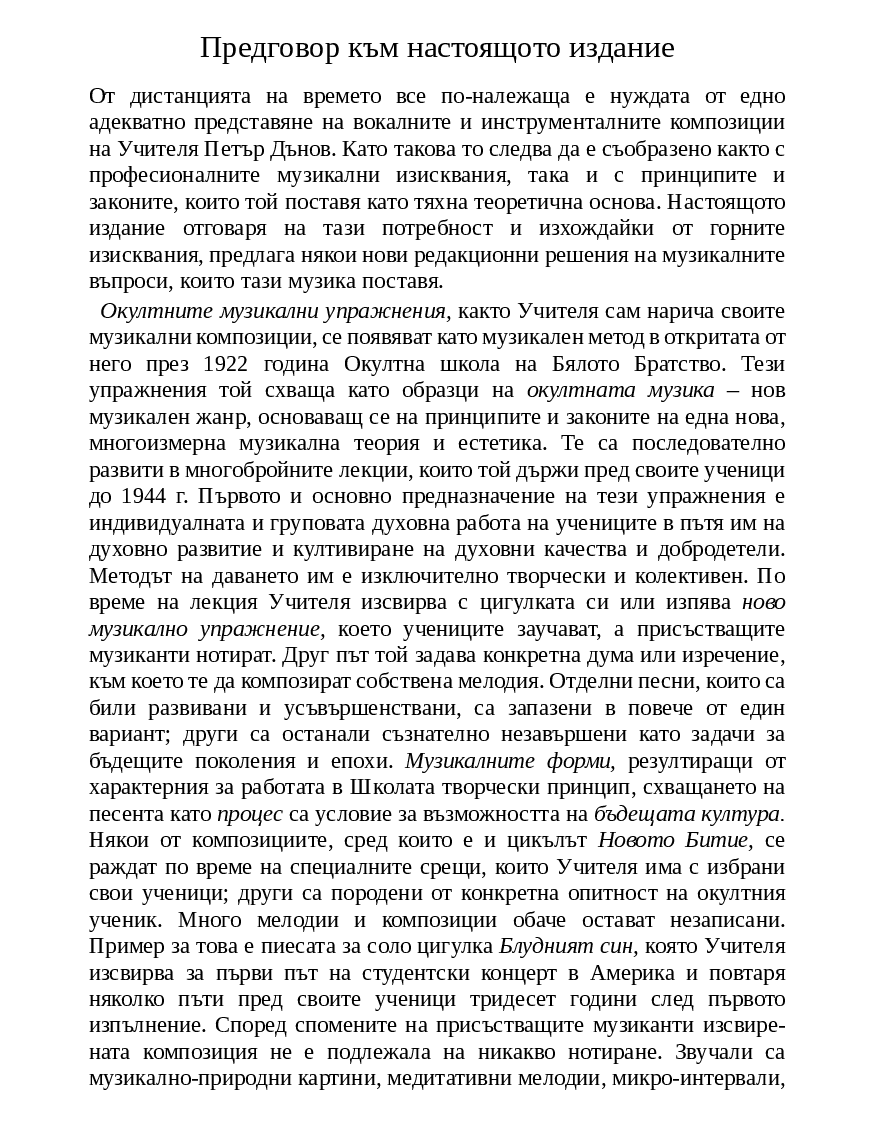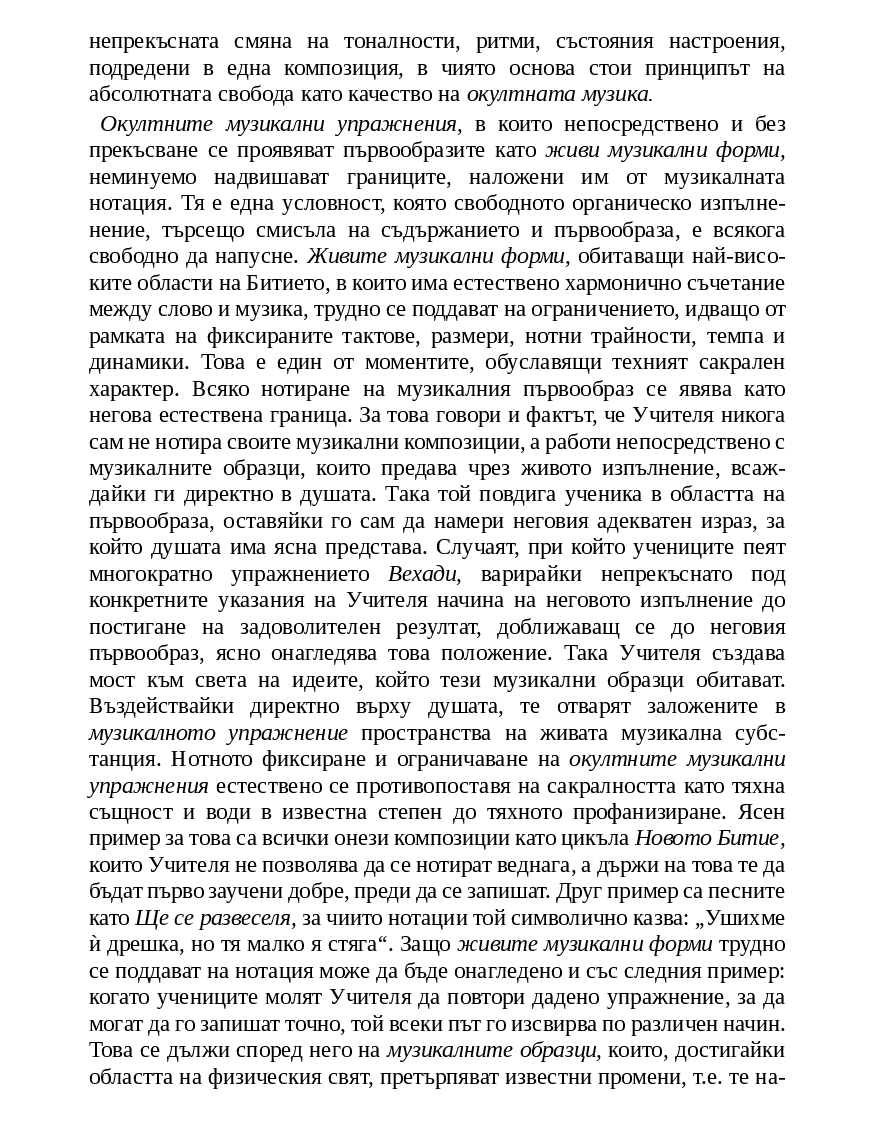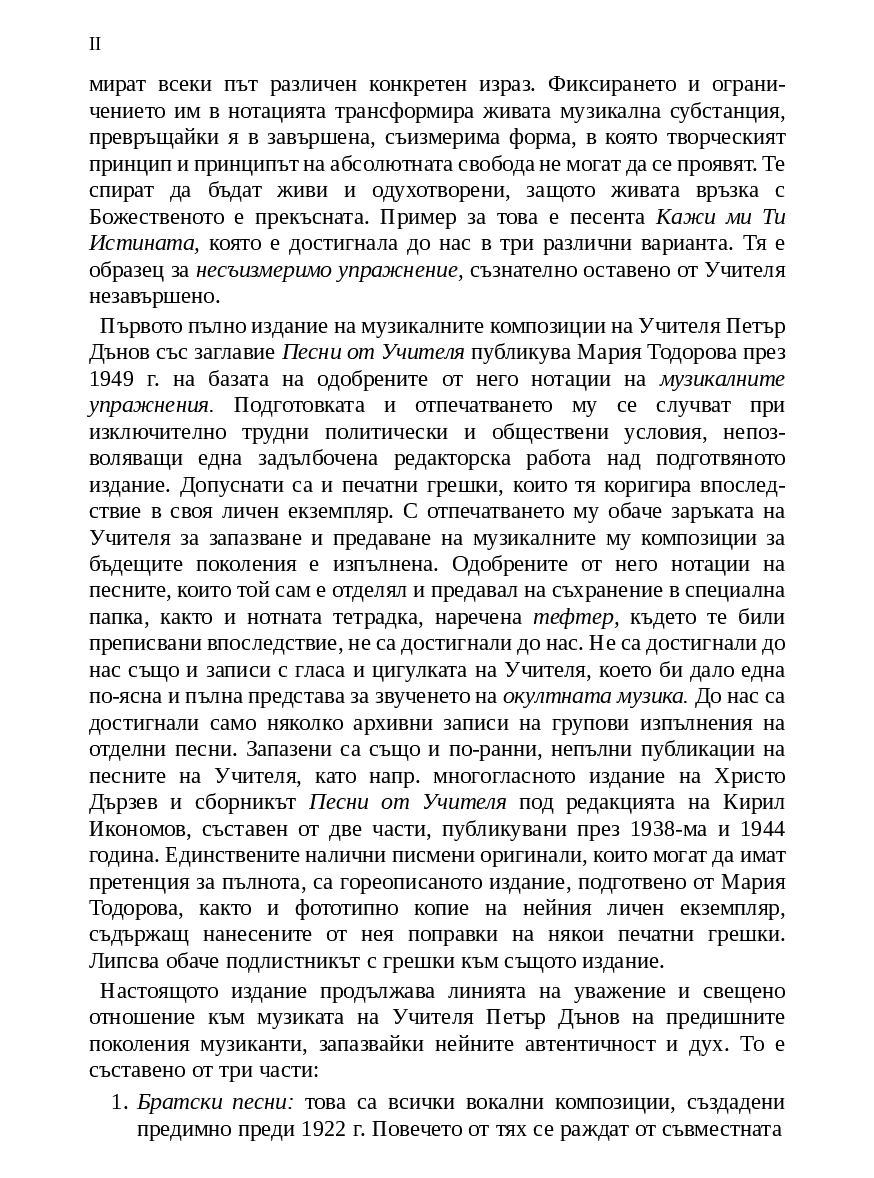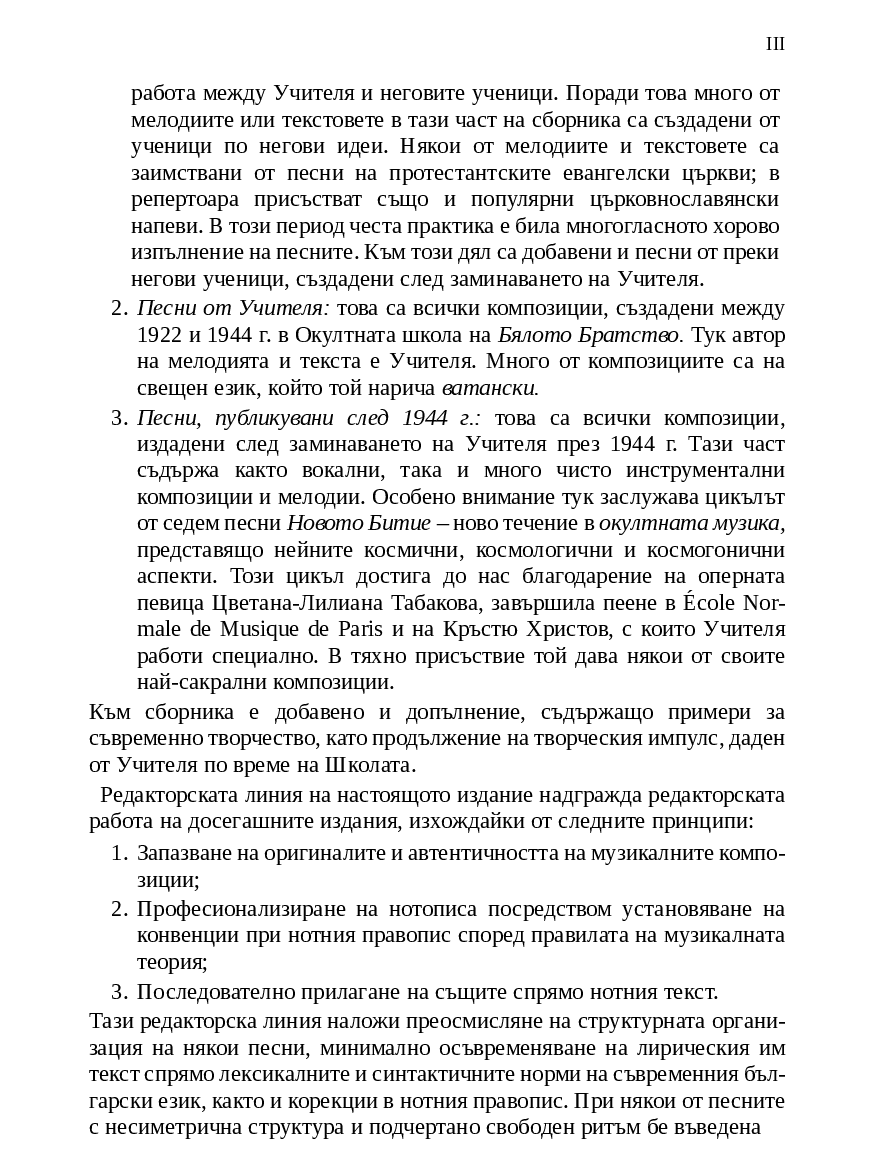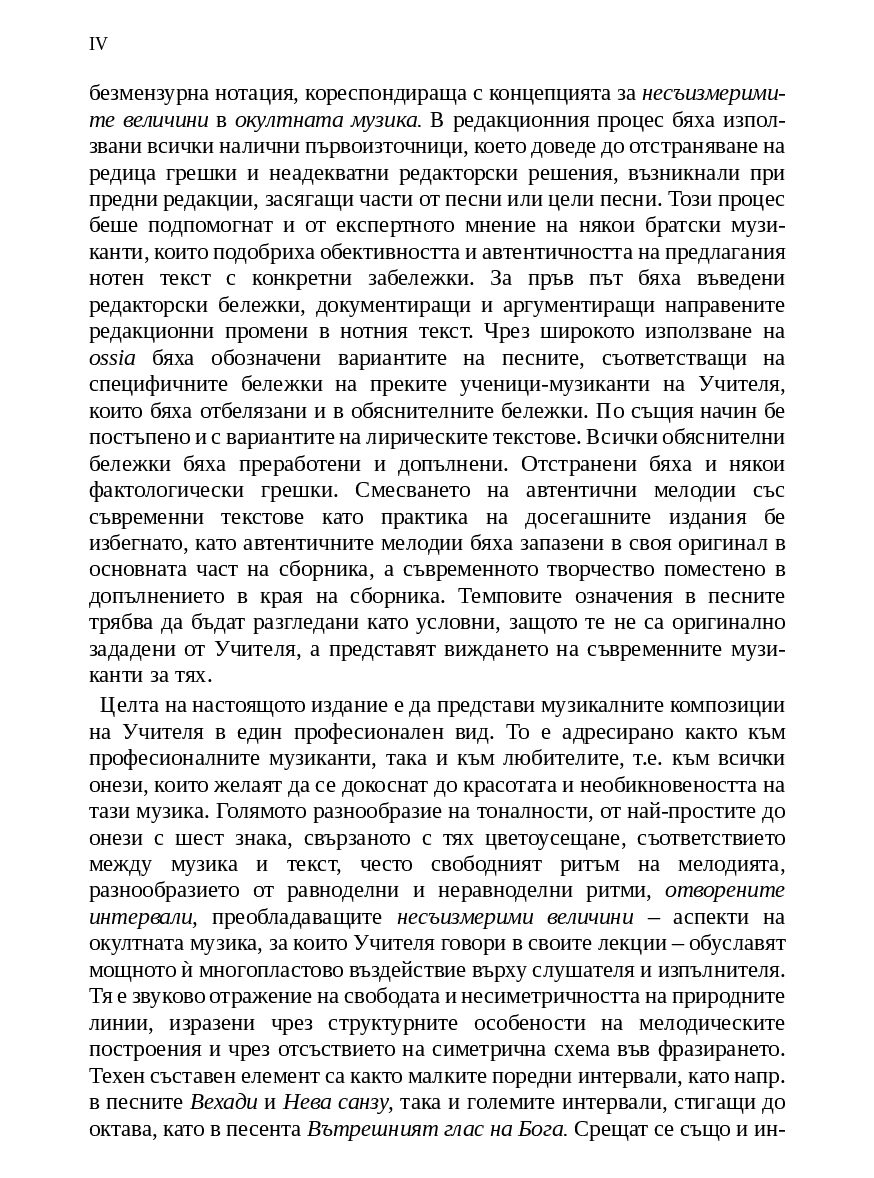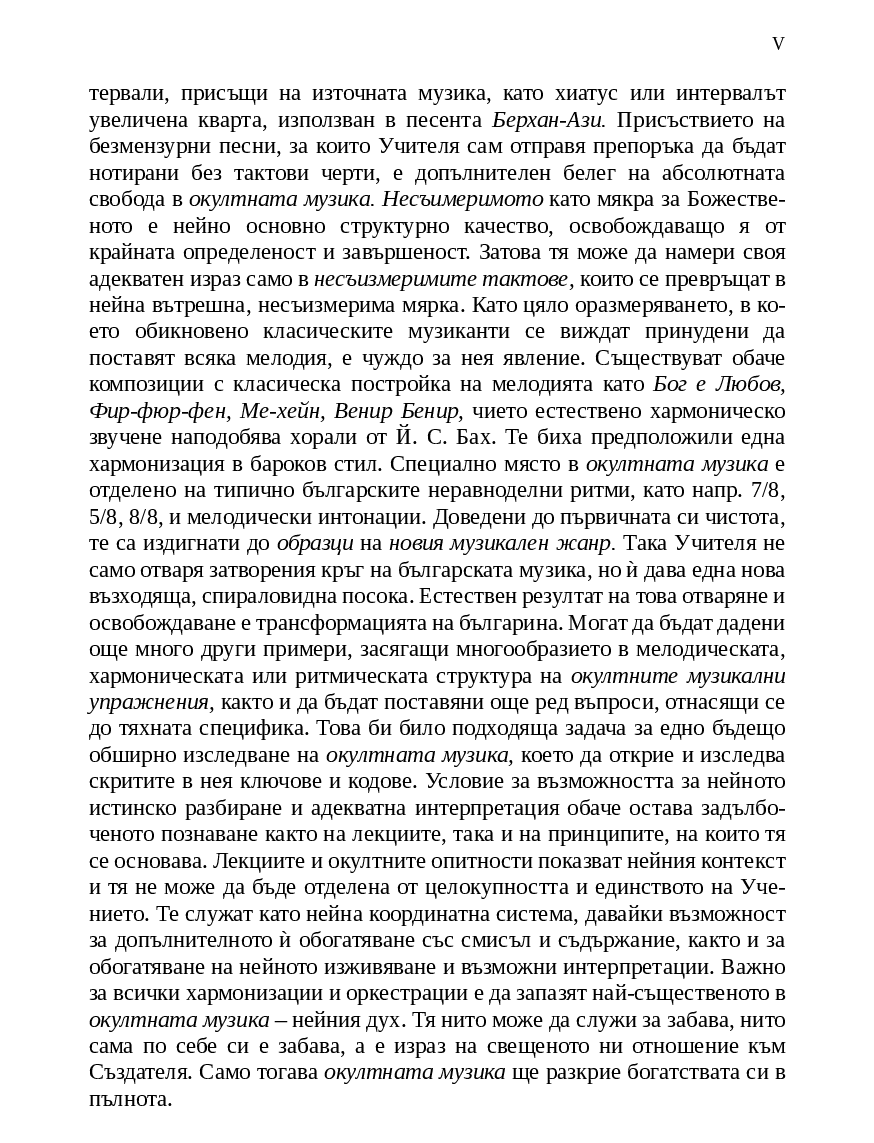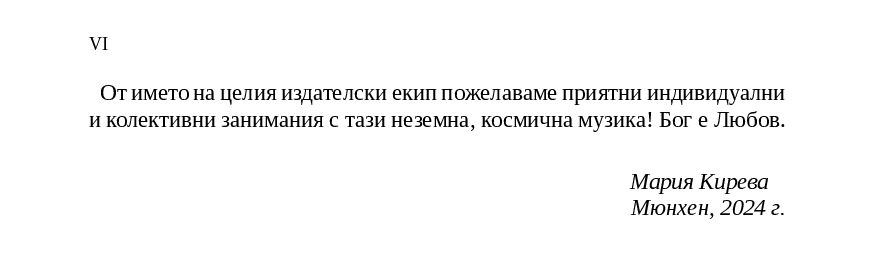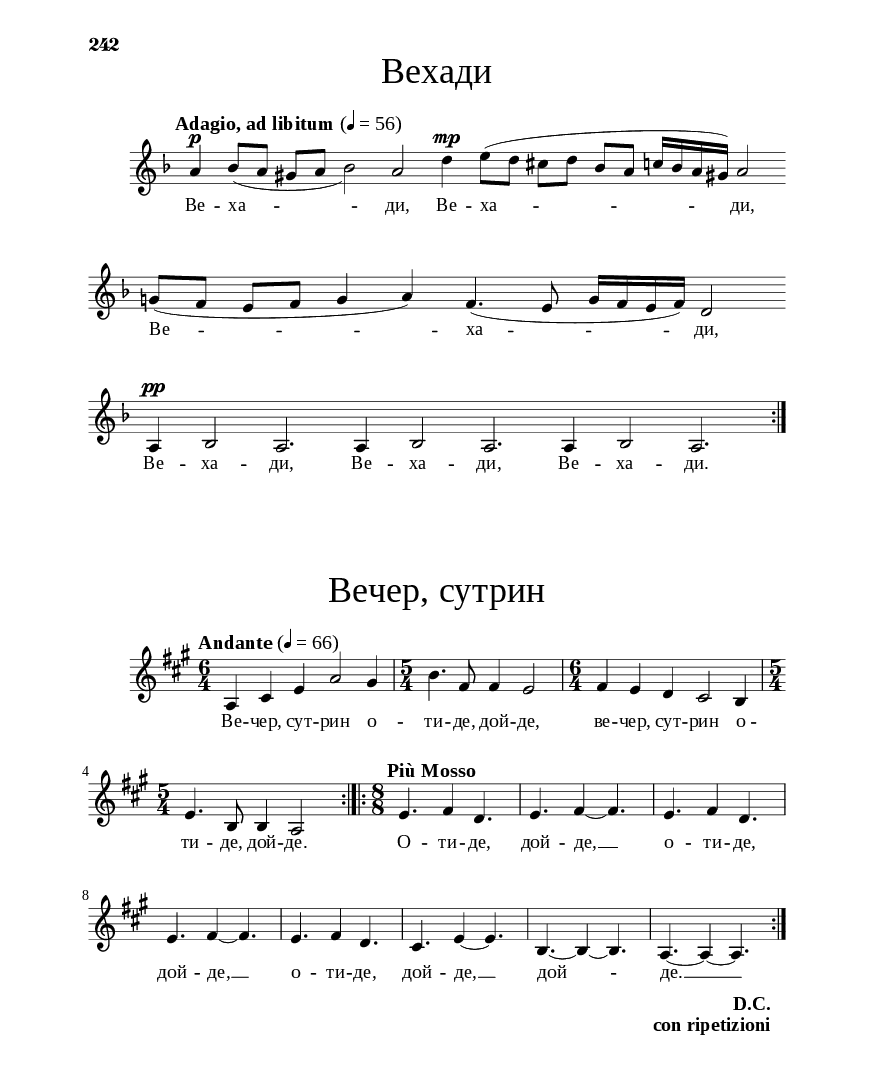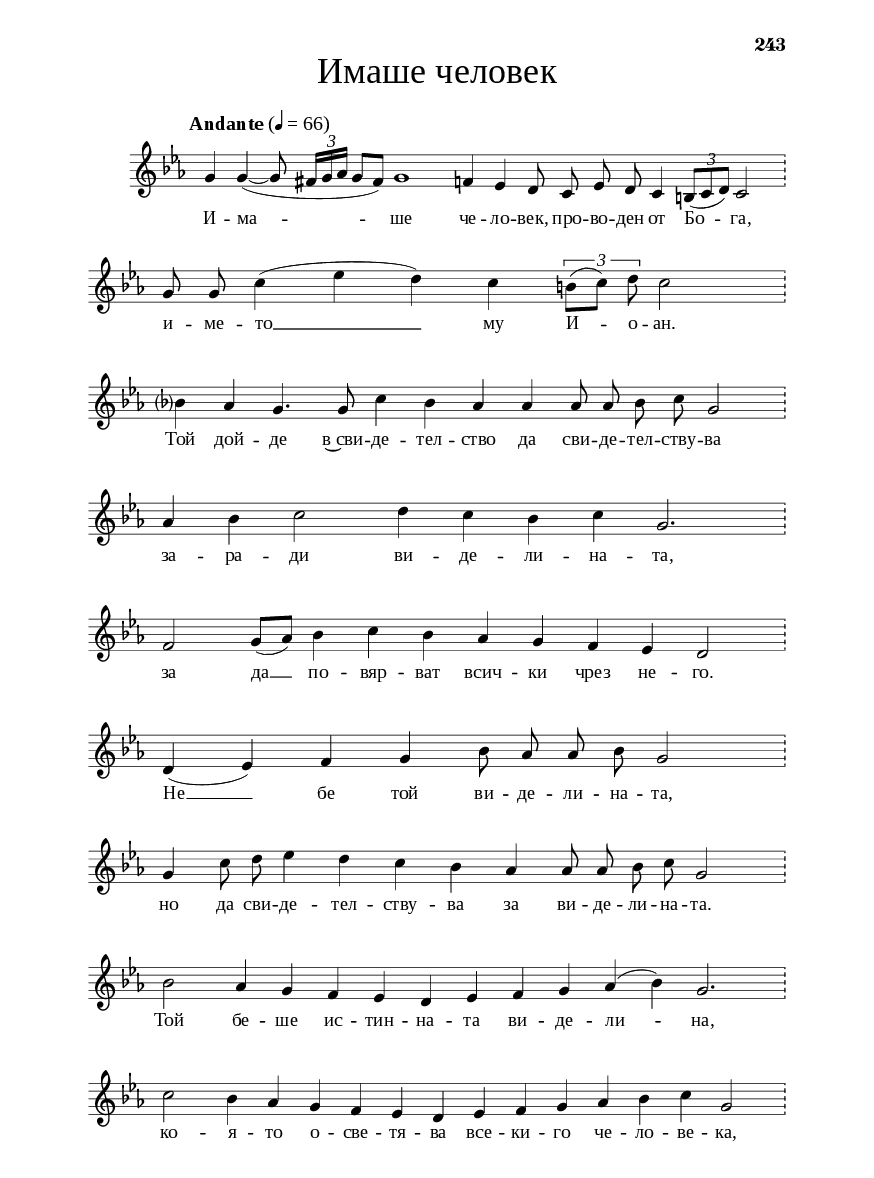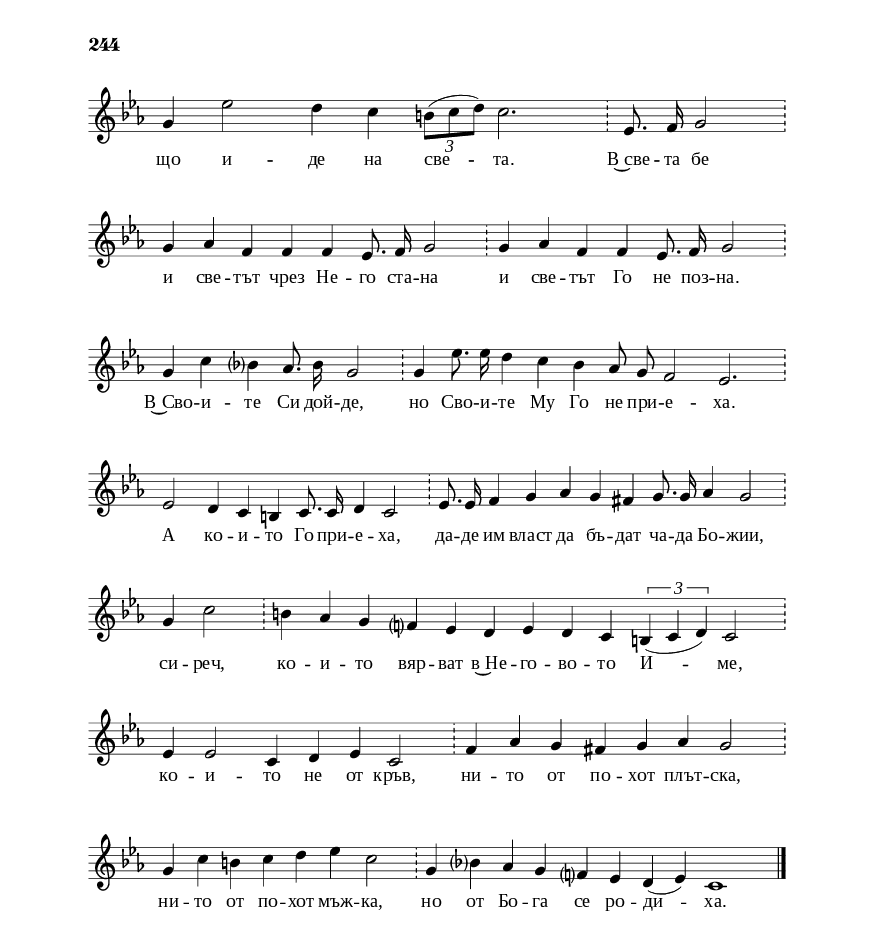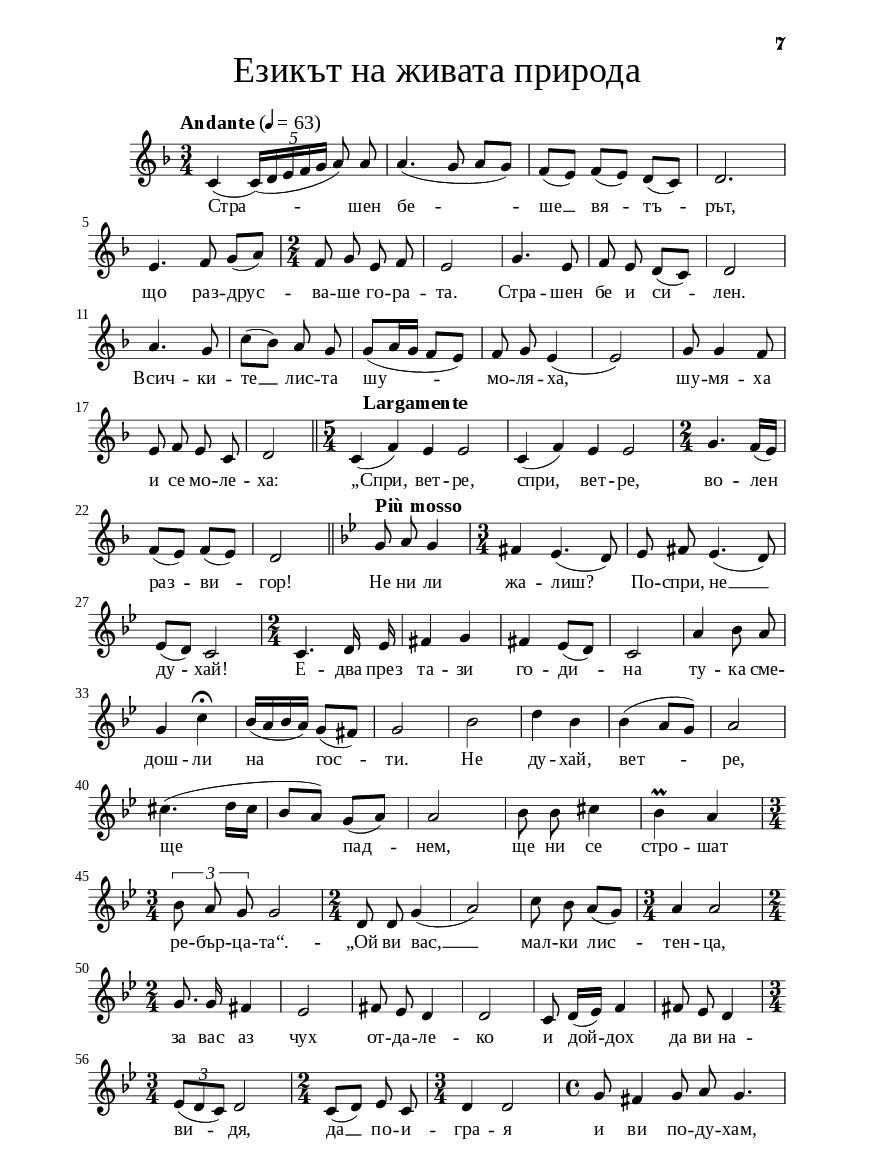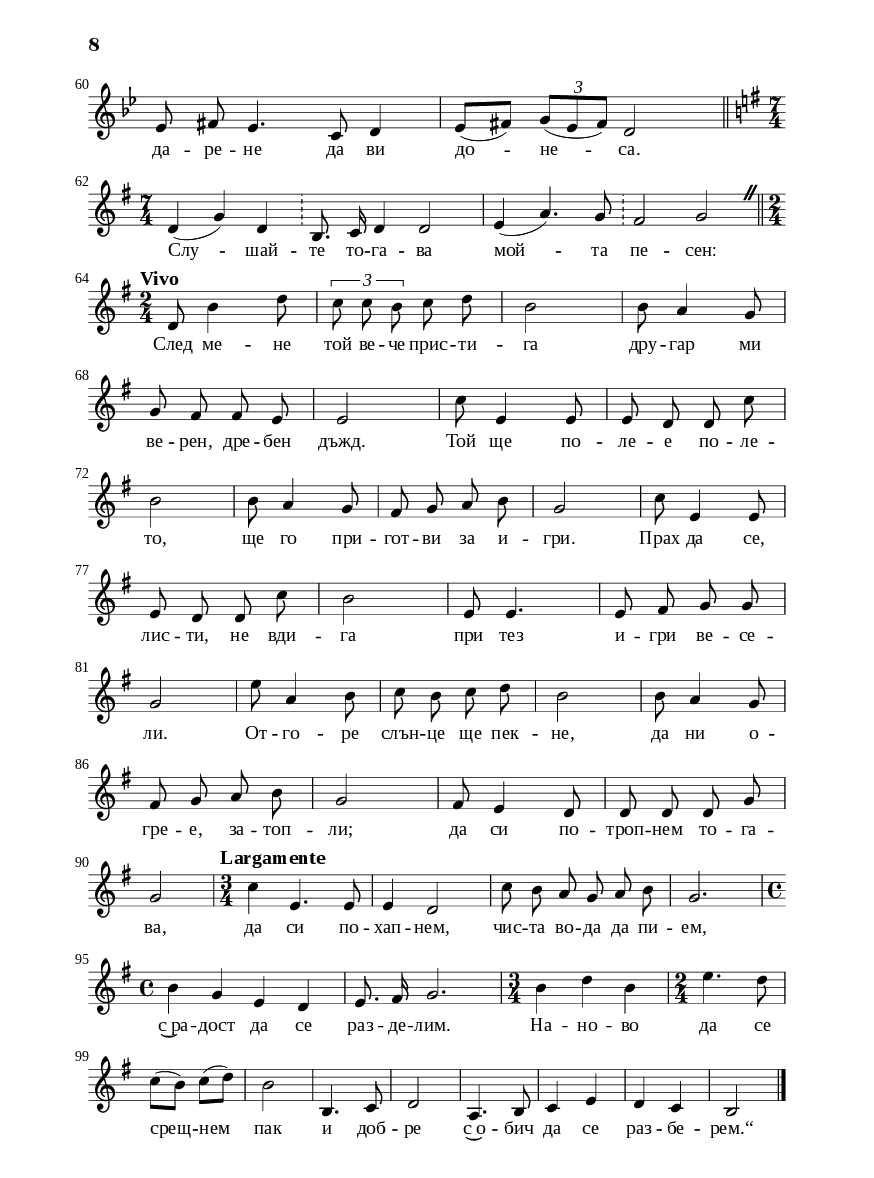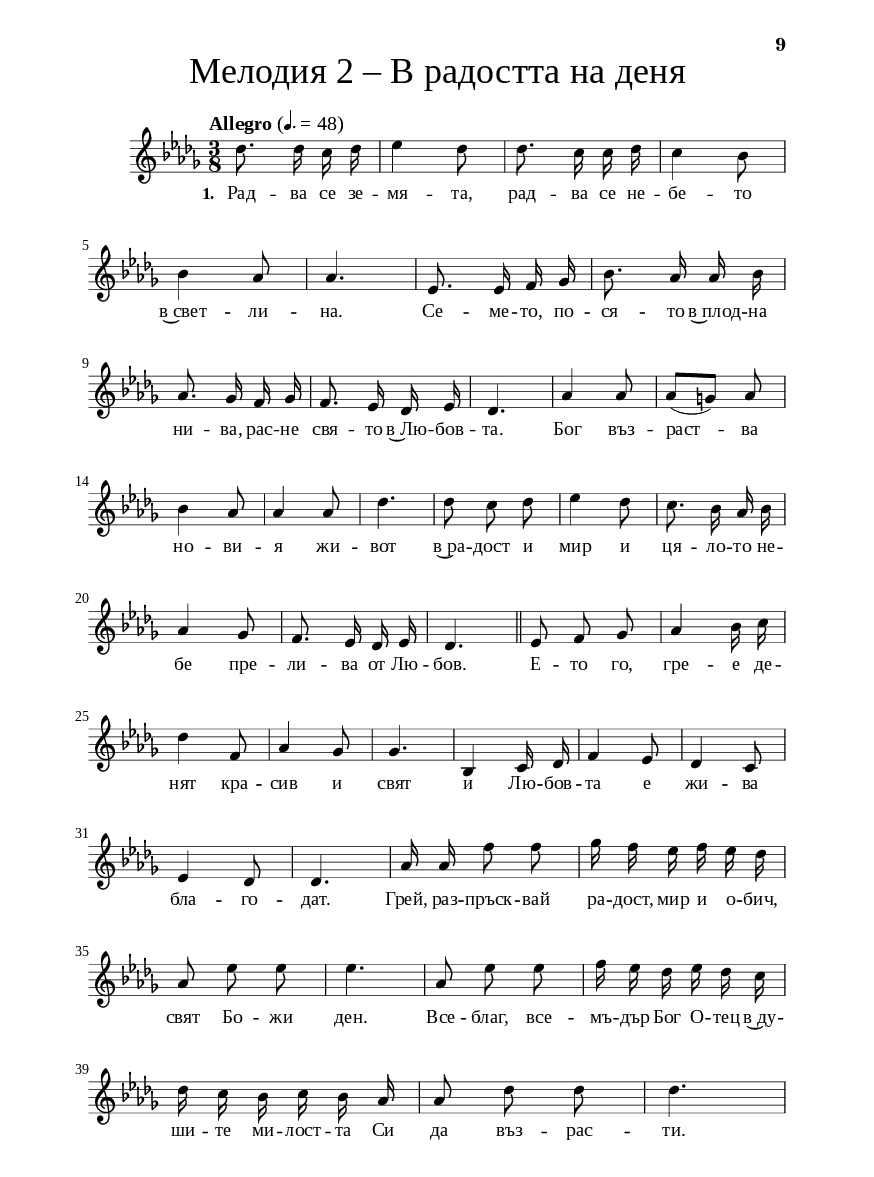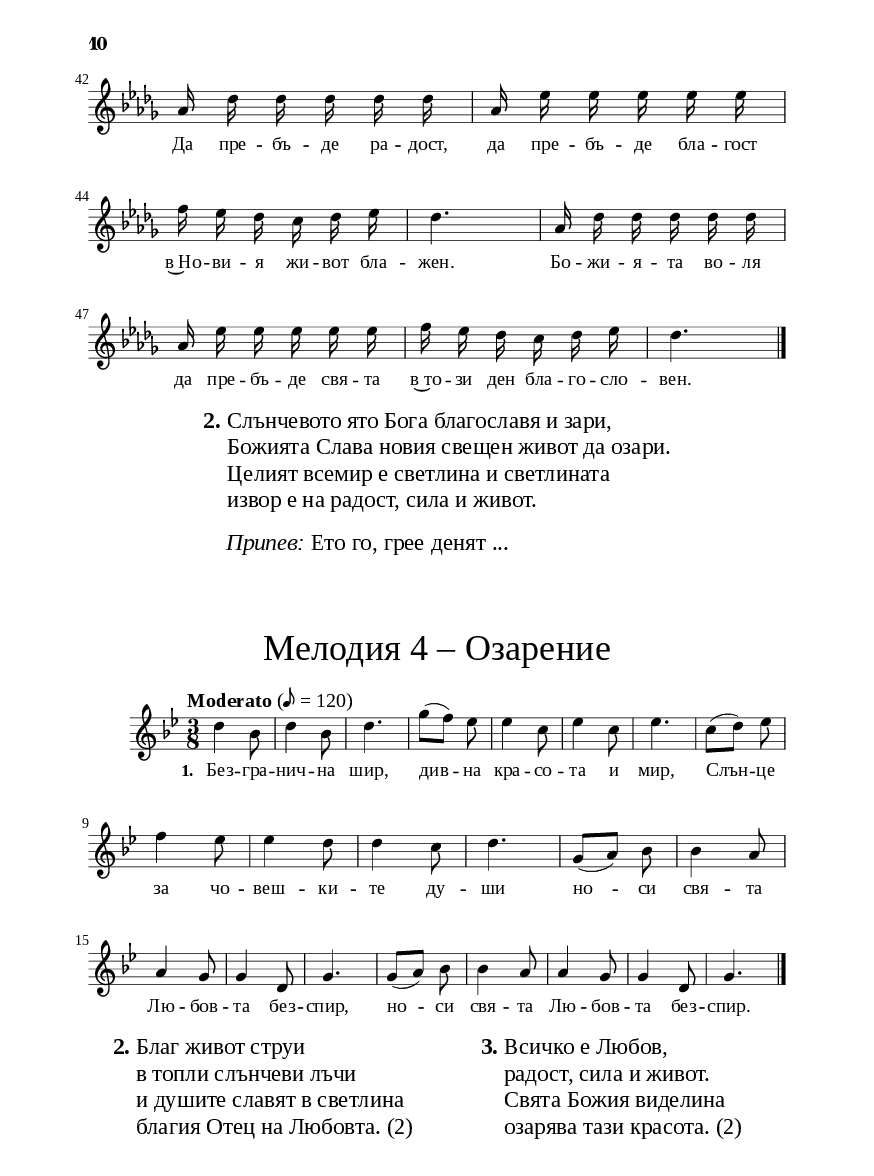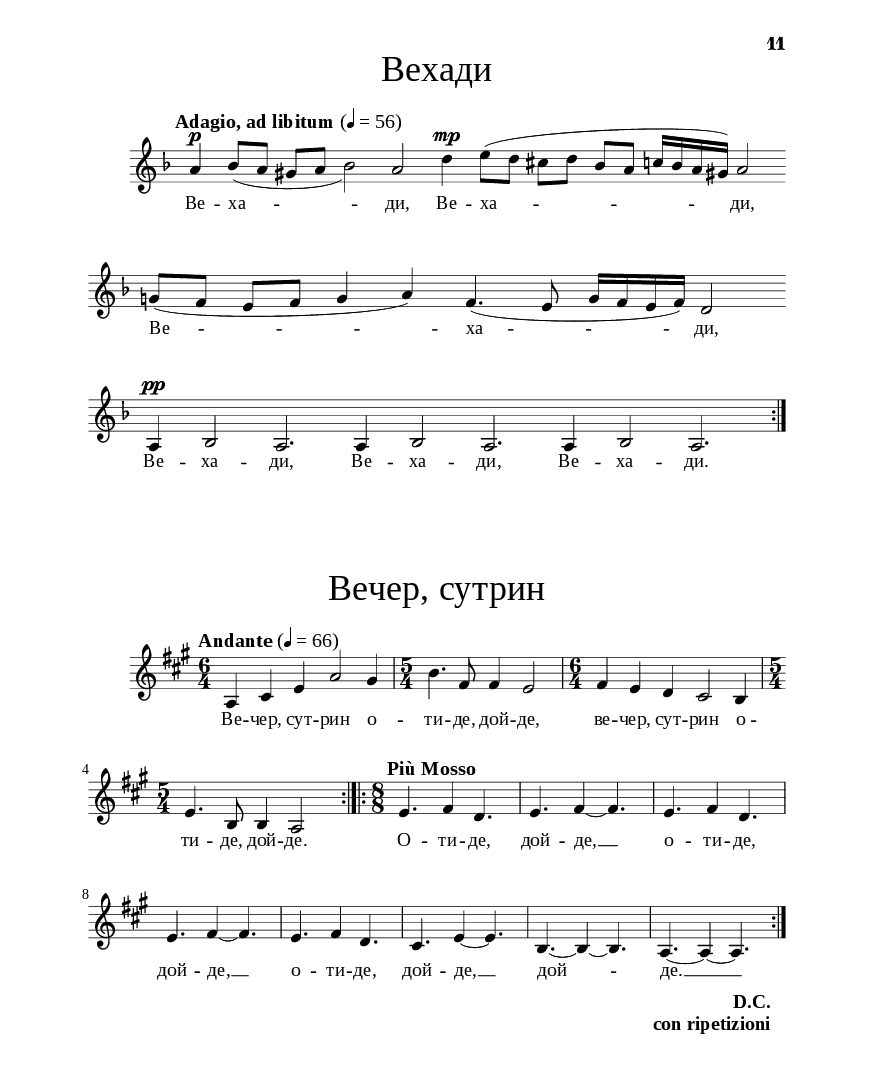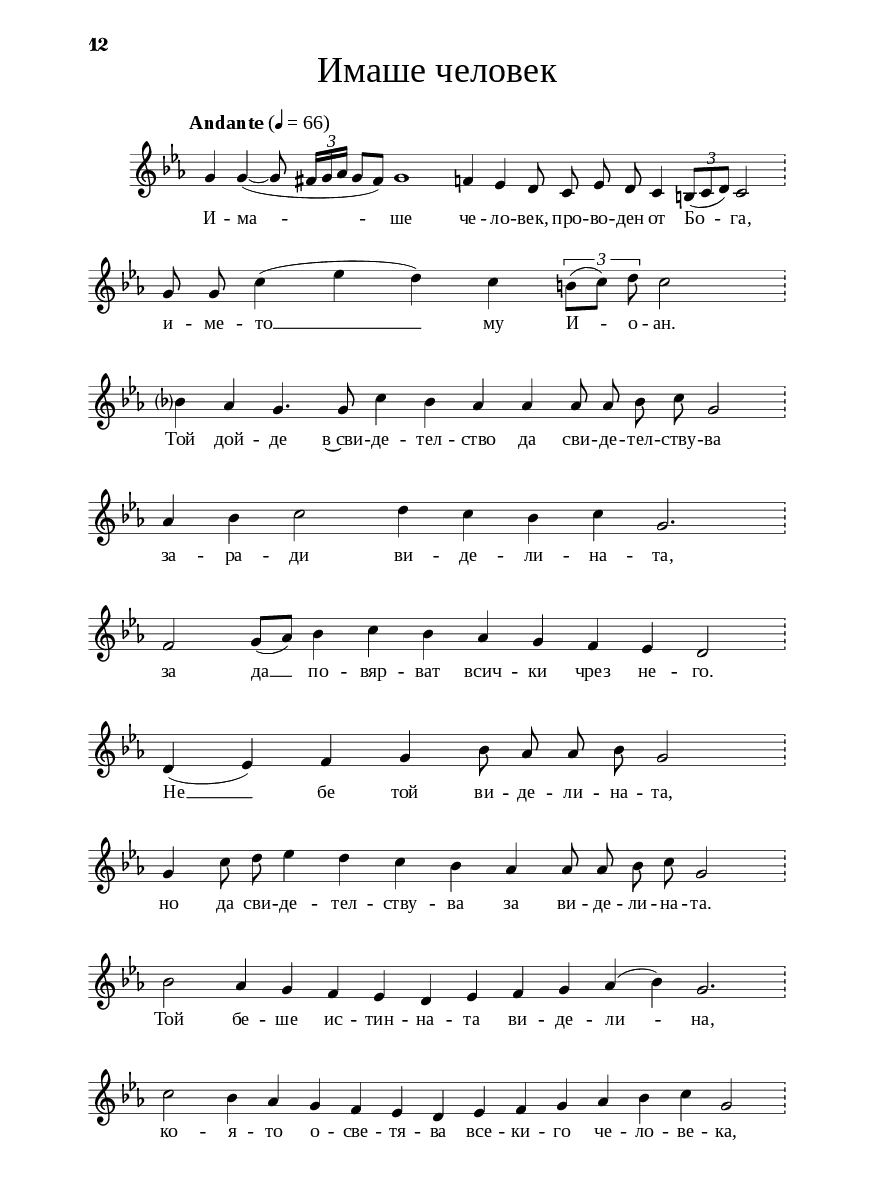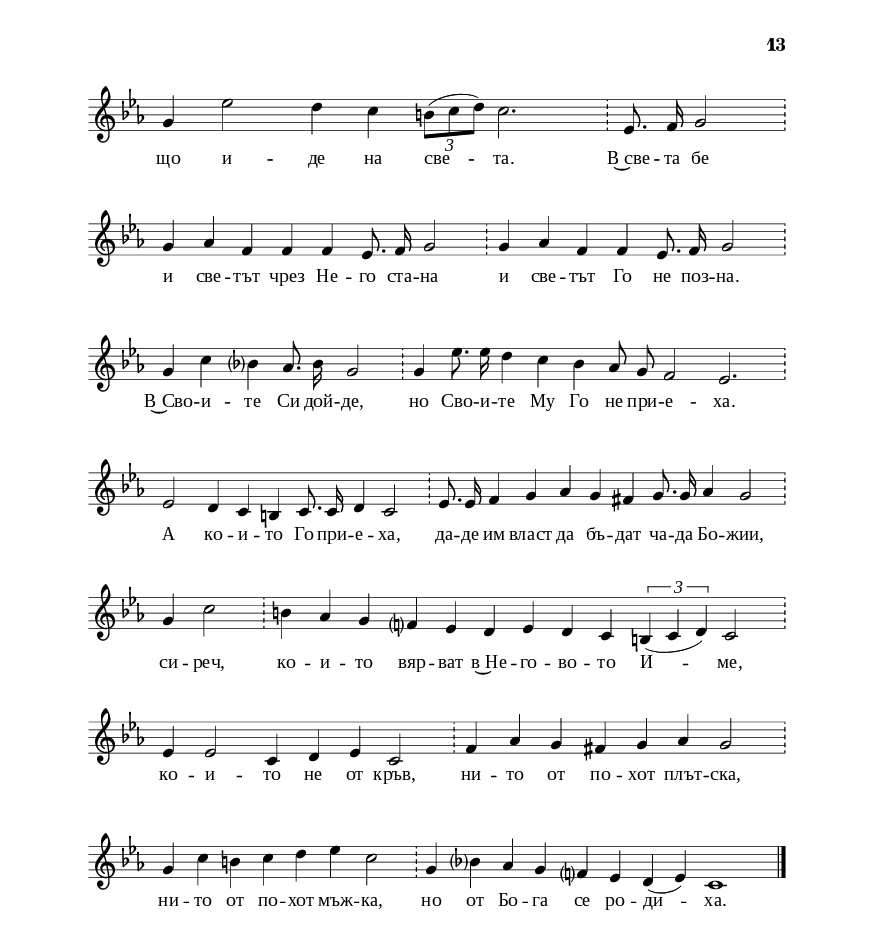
\version "2.24.4"

% include paper part and global functions
\include "include/globals.ily"
\bookpart {
  \paper {
      print-first-page-number = ##t
      bookpart-level-page-numbering = ##t
    print-all-headers = ##t
    print-page-number = ##f
      first-page-number = #242
    page-number-type = #'roman-upper


    % put page numbers on the bottom
    oddHeaderMarkup = \markup {

      \fill-line {
        """"
        \if \should-print-page-number  \abs-fontsize #9 {
          \fromproperty #'page:page-number-string

        }
      }
    }
    evenHeaderMarkup = \markup {

      \fill-line {
        \if \should-print-page-number \abs-fontsize #9 {
          \fromproperty #'page:page-number-string
          ""
        }
      }
    }

    oddFooterMarkup = \markup ""

    evenFooterMarkup = ""
    left-margin = 1.5\cm
    right-margin = 1.5\cm
    top-margin = 1\cm
    bottom-margin = 1.2\cm
    ragged-bottom = ##t % do not spread the staves to fill the whole vertical space
    top-markup-spacing.basic-distance = 8\mm
    top-system-spacing.basic-distance = 10\mm

    % change distance between staves
    system-system-spacing =
    #'((basic-distance . 16)
       (minimum-distance . 6)
       (padding . 1)
       (stretchability . 12))
  }

  \tocItem \markup "Предговор към настоящото издание"
  \markup \abs-fontsize #15  { \fill-line {"Предговор към настоящото издание"} }

  \markup \abs-fontsize #11 {
    \vspace #1.5 \override #'(baseline-skip . 3.4)
    \justify {


      От дистанцията на времето все по-належаща е нуждата от едно адекватно представяне на вокалните и инструменталните композиции на Учителя Петър Дънов. Като такова то следва да е съобразено както с професионалните музикални изисквания, така и с принципите и законите, които той поставя като тяхна теоретична основа. Настоящото издание отговаря на тази потребност и изхождайки от горните изисквания, предлага някои нови редакционни решения на музикалните въпроси, които тази музика поставя.



    }
  }

  \markup \abs-fontsize #11 {
    \vspace #0.9  \override #'(baseline-skip . 3.4)
    \justify {
      \hspace #1.5
      \italic {Окултните} \italic {музикални} \italic {упражнения,} както Учителя сам нарича своите музикални композиции, се появяват като музикален метод в откритата от него през 1922 година Окултна школа на Бялото Братство. Тези упражнения той схваща като образци на \italic {окултната} \italic {музика} – нов музикален жанр, основаващ се на принципите и законите на една нова, многоизмерна музикална теория и естетика. Те са последователно развити в многобройните лекции, които той държи пред своите ученици до 1944 г. Първото и основно предназначение на тези упражнения е индивидуалната и груповата духовна работа на учениците в пътя им на духовно развитие и култивиране на духовни качества и добродетели. Методът на даването им е изключително творчески и колективен. По време на лекция Учителя изсвирва с цигулката си или изпява \italic {ново} \italic {музикално} \italic {упражнение,} което учениците заучават, а присъстващите музиканти нотират. Друг път той задава конкретна дума или  изречение, към което те да композират собствена мелодия. Отделни песни, които са били развивани и усъвършенствани, са запазени в повече от един вариант; други са останали съзнателно незавършени като задачи за бъдещите поколения и епохи.  \italic {Музикалните} \italic {форми,} резултиращи от характерния за работата в Школата творчески принцип, схващането на песента като \italic {процес} са условие за възможността на \italic {бъдещата} \italic {култура.} Някои от композициите, сред които е и цикълът \italic {Новото} \italic {Битие,} се раждат по време на специалните срещи, които Учителя има с избрани свои ученици; други са породени от конкретна опитност на окултния ученик. Много мелодии и композиции обаче остават незаписани. Пример за това е пиесата за соло цигулка \italic {Блудният} \italic {син,} която Учителя изсвирва за първи път на студентски концерт в Америка и повтаря няколко пъти пред своите ученици тридесет години след първото изпълнение. Според спомените на присъстващите музиканти изсвире- ната композиция не е подлежала на никакво нотиране. Звучали са музикално-природни картини, медитативни мелодии, микро-интервали,


    }
  }



} % bookpart

\version "2.24.4"

% include paper part and global functions
\include "include/globals.ily"

\bookpart {
  \paper {
    print-all-headers = ##t
    print-page-number = ##t
    print-first-page-number = ##f
    page-number-type = #'roman-upper


    % put page numbers on the bottom
    oddHeaderMarkup = \markup {

      \fill-line {
        """"
        \if \should-print-page-number  \abs-fontsize #9 {
          \fromproperty #'page:page-number-string

        }
      }
    }
    evenHeaderMarkup = \markup {

      \fill-line {
        \if \should-print-page-number \abs-fontsize #9 {
          \fromproperty #'page:page-number-string
          ""
        }
      }
    }

    oddFooterMarkup = \markup ""

    evenFooterMarkup = ""
    left-margin = 1.5\cm
    right-margin = 1.5\cm
    top-margin = 1\cm
    bottom-margin = 1.2\cm
    ragged-bottom = ##t % do not spread the staves to fill the whole vertical space
    top-markup-spacing.basic-distance = 8\mm
    top-system-spacing.basic-distance = 10\mm

    % change distance between staves
    system-system-spacing =
    #'((basic-distance . 16)
       (minimum-distance . 6)
       (padding . 1)
       (stretchability . 12))
  }




  \markup \abs-fontsize #11 {
    \override #'(baseline-skip . 3.4)
    \justify {

      непрекъсната смяна на тоналности, ритми, състояния настроения, подредени в една композиция, в чиято основа стои принципът на абсолютната свобода като качество на \italic{окултната} \italic {музика.}

    }
  }

  \markup \abs-fontsize #11 {
    \vspace #0.9  \override #'(baseline-skip . 3.4)
    \justify {
      \hspace #1.5

      \italic{Окултните} \italic{музикални} \italic{упражнения,} в които непосредствено и без прекъсване се проявяват първообразите като \italic{живи} \italic{музикални} \italic{форми,} неминуемо надвишават границите, наложени им от музикалната нотация. Тя е една условност, която свободното органическо изпълне- нение, търсещо смисъла на съдържанието и първообраза, е всякога свободно да напусне.  \italic{Живите} \italic{музикални} \italic{форми,} обитаващи най-висо- ките области на Битието, в които има естествено хармонично съчетание между слово и музика, трудно се поддават на ограничението, идващо от рамката на фиксираните тактове, размери, нотни трайности, темпа и динамики. Това е един от моментите, обуславящи техният сакрален характер. Всяко нотиране на музикалния първообраз се явява като негова естествена граница. За това говори и фактът, че Учителя никога сам не нотира своите музикални композиции, а работи непосредствено с  музикалните образци, които предава чрез живото изпълнение, всаж- дайки ги директно в душата. Така той  повдига ученика в областта на първообраза, оставяйки го сам да намери неговия адекватен израз, за който душата има ясна представа. Случаят, при който учениците пеят многократно упражнението \italic{Вехади,} варирайки непрекъснато под конкретните указания на Учителя начина на неговото изпълнение до постигане на задоволителен резултат, доближаващ се до неговия първообраз, ясно онагледява това положение. Така Учителя създава мост към света на идеите, който тези музикални образци обитават. Въздействайки директно върху душата, те отварят заложените в \italic{музикалното} \italic{упражнение} пространства на живата музикална субс- танция. Нотното фиксиране и ограничаване на \italic{окултните} \italic{музикални} \italic{упражнения} естествено се противопоставя на сакралността като тяхна същност и води в известна степен до тяхното профанизиране. Ясен пример за това са всички онези композиции като цикъла \italic{Новото} \italic{Битие,} които Учителя не позволява да се нотират веднага, а държи на това те да бъдат първо заучени добре, преди да се запишат. Друг пример са песните като \italic{Ще} \italic{се }\italic{развеселя,} за чиито нотации той символично казва: „Ушихме ѝ дрешка, но тя малко я стяга“. Защо \italic{живите} \italic{музикални} \italic{форми} трудно се поддават на нотация може да бъде онагледено и със следния пример: когато учениците молят Учителя да повтори дадено упражнение, за да могат да го запишат точно, той всеки път го изсвирвa по различен начин. Това се дължи според него на  \italic{музикалните} \italic{образци,} които, достигайки областта на физическия свят, претърпяват известни промени, т.е. те на-

    }
  }

  \markup \abs-fontsize #11 {
    \override #'(baseline-skip . 3.4)
    \justify {
      мират всеки път различен конкретен израз. Фиксирането и ограни- чението им в нотацията трансформира живата музикална субстанция, превръщайки я в завършена, съизмерима форма, в която творческият принцип и принципът на абсолютната свобода не могат да се проявят. Те спират да бъдат живи и одухотворени, защото живата връзка с Божественото е прекъсната. Пример за това е песента \italic{Кажи} \italic{ми} \italic{Ти} \italic{Истината,} която е достигнала до нас в три различни варианта. Тя е образец за \italic{несъизмеримо упражнение,} съзнателно оставено от Учителя незавършено.
    }
  }

  \markup \abs-fontsize #11 {
    \vspace #0.9  \override #'(baseline-skip . 3.4)
    \justify {
      \hspace #1.5
      Първото пълно издание на музикалните композиции на Учителя Петър Дънов със заглавие \italic {Песни} \italic {от} \italic {Учителя} публикува Мария Тодорова през 1949 г. на базата на одобрените от него нотации на \italic {музикалните} \italic {упражнения.} Подготовката и отпечатването му се случват при изключително трудни политически и обществени условия, непоз- воляващи една задълбочена редакторска работа над подготвяното издание. Допуснати са и печатни грешки, които тя коригира впослед- ствие в своя личен екземпляр. С отпечатването му обаче заръката на Учителя за запазване и предаване на музикалните му композиции за бъдещите поколения е изпълнена. Одобрените от него нотации на песните, които той сам е отделял и предавал на съхранение в специална папка, както и нотната тетрадка, наречена \italic {тефтер,} където те били преписвани впоследствие, не са достигнали до нас. Не са достигнали до нас също и записи с гласа и цигулката на Учителя, което би дало една по-ясна и пълна представа за звученето на \italic {окултната} \italic {музика.} До нас са достигнали само няколко архивни записи на групови изпълнения на отделни песни. Запазени са също и по-ранни, непълни публикации на песните на Учителя, като напр. многогласното издание на Христо Дързев и сборникът \italic {Песни} \italic {от} \italic {Учителя} под редакцията на Кирил Икономов, съставен от две части, публикувани през 1938-ма и 1944 година. Единствените налични писмени оригинали, които могат да имат претенция за пълнота, са гореописаното издание, подготвено от Мария Тодорова, както и фототипно копие на нейния личен екземпляр, съдържащ нанесените от нея поправки на някои печатни грешки. Липсва обаче подлистникът с грешки към същото издание.
    }
  }
  \markup \abs-fontsize #11 {
    \vspace #0.9  \override #'(baseline-skip . 3.4)
    \justify {
      \hspace #1.5
      Настоящото издание продължава линията на уважение и свещено отношение към музиката на Учителя Петър Дънов на предишните поколения музиканти, запазвайки нейните автентичност и дух. То е съставено от три части:
    }
  }
  \markup  \override #'(line-width . 83.3) \abs-fontsize #11  {
    \override #'(baseline-skip . 3.4)  \vspace #1 \column {
      "    1."
    }
    \hspace #0.5
    \override #'(baseline-skip . 3.4) \column {
      \justify {
        \italic {Братски песни: } това са всички вокални композиции, създадени предимно преди 1922 г. Повечето от тях се раждат от съвместната
      }
    }
  }

  \markup  \override #'(line-width . 83.3) \abs-fontsize #11  {
    \override #'(baseline-skip . 3.4) \column {
      "      "
    }
    \hspace #0.5
    \override #'(baseline-skip . 3.4) \column {
      \justify {
        работа между Учителя и неговите ученици. Поради това много от мелодиите или текстовете в тази част на сборника са създадени от ученици по негови идеи. Някои от мелодиите  и текстовете са заимствани от песни на протестантските евангелски църкви; в репертоара присъстват също и популярни църковнославянски напеви. В този период честа практика е била многогласното хорово изпълнение на песните. Към този дял са добавени и песни от преки негови ученици, създадени след заминаването на Учителя.
      }
    }
  }

  \markup \override #'(line-width . 83.3) \abs-fontsize #11 {
    \vspace #0.9  \override #'(baseline-skip . 3.4) \column {
      "    2."
    }
    \hspace #0.5
    \override #'(baseline-skip . 3.4) \column {
      \justify {
        \italic { Песни от Учителя: } това са всички композиции, създадени между 1922 и 1944 г. в Окултната школа на \italic {Бялото}
        \italic {Братство.} Тук автор на мелодията и текста е Учителя. Много от композициите са на свещен език, който той
        нарича \italic {ватански.}
      }
    }
  }

  \markup \override #'(line-width . 83.3) \abs-fontsize #11 {
    \vspace #0.9  \override #'(baseline-skip . 3.4) \column {
      "    3."
    }
    \hspace #0.5
    \override #'(baseline-skip . 3.4) \column {
      \justify {
        \italic {Песни, публикувани след 1944 г.:  } това са всички композиции, издадени след заминаването на Учителя през 1944 г.
        Тази част съдържа както вокални, така и много чисто инструментални композиции и мелодии. Особено внимание тук заслужава цикълът от седем песни \italic {Новото} \italic{Битие} – ново течение в \italic {окултната} \italic {музика,} представящо нейните космични, космологични и космогонични аспекти. Този цикъл достига до нас благодарение на оперната певица Цветана-Лилиана Табакова, завършила пеене в École Nor- male de Musique de Paris и на Кръстю Христов, с които Учителя работи специално. В тяхно присъствие той дава някои от своите най-сакрални композиции.
      }
    }
  }
  \markup \abs-fontsize #11 {
    \vspace #0.9 \override #'(baseline-skip . 3.4)
    \justify {
      Към сборника е добавено и допълнение, съдържащо примери за съвременно творчество, като продължение на творческия импулс, даден от Учителя по време на Школата.
    }
  }

  \markup \abs-fontsize #11 {
    \vspace #0.9  \override #'(baseline-skip . 3.4)
    \justify {
      \hspace #1.5
      Редакторската линия на настоящото издание надгражда редакторската работа на досегашните издания, изхождайки от следните принципи:
    }
  }


  \markup \override #'(line-width . 83.3) \abs-fontsize #11 {
    \override #'(baseline-skip . 3.4) \vspace #1 \column {
      "    1."
    }
    \hspace #0.5
    \override #'(baseline-skip . 3.4) \column {
      \justify {
        Запазване на оригиналите и автентичността на музикалните компо- зиции;
      }
    }
  }
  \markup \override #'(line-width . 83.3) \abs-fontsize #11 {
    \vspace #0.9  \override #'(baseline-skip . 3.4) \column {
      "    2."
    }
    \hspace #0.5
    \override #'(baseline-skip . 3.4) \column {
      \justify {
        Професионализиране на нотописа посредством установяване на конвенции при нотния правопис според правилата на музикалната теория;
      }
    }
  }

  \markup \override #'(line-width . 83.3) \abs-fontsize #11 {
    \vspace #0.9 \override #'(baseline-skip . 3.4) \column {
      "    3."
    }
    \hspace #0.5
    \override #'(baseline-skip . 3.4) \column {
      \justify {
        Последователно прилагане на същите спрямо нотния текст.
      }
    }
  }

  \markup \abs-fontsize #11 {
    \vspace #0.9  \override #'(baseline-skip . 3.4)
    \justify {
      Tази редакторска линия наложи преосмисляне на структурната органи- зация на някои песни, минимално осъвременяване на лирическия им текст спрямо лексикалните и синтактичните норми на съвременния бъл- гарски език, както и корекции в нотния правопис. При някои от песните с несиметрична структура и подчертано свободен ритъм бе въведена

    }
  }
  \markup \abs-fontsize #11 {
    \vspace #1  \override #'(baseline-skip . 3.4)
    \justify {
      безмензурна нотация, кореспондираща с концепцията за \italic"несъизмерими-" \italic"те" \italic"величини" в \italic"окултната" \italic"музика." В редакционния процес бяха изпол- звани всички налични първоизточници, което доведе до отстраняване на редица грешки и неадекватни редакторски решения, възникнали при предни редакции, засягащи части от песни или цели песни. Този процес беше подпомогнат и от експертното мнение на някои братски музи- канти, които подобриха обективността и автентичността на предлагания нотен текст с конкретни забележки. За пръв път бяха въведени редакторски бележки, документиращи и аргументиращи направените редакционни промени в нотния текст. Чрез широкото използване на \italic {ossia} бяха обозначени вариантите на песните, съответстващи на специфичните бележки на преките ученици-музиканти на Учителя, които бяха отбелязани и в обяснителните бележки. По същия начин бе постъпено и с вариантите на лирическите текстове. Всички обяснителни бележки бяха преработени и допълнени. Отстранени бяха и някои фактологически грешки. Смесването на автентични мелодии със съвременни текстове като практика на досегашните издания бе избегнато, като автентичните мелодии бяха запазени в своя оригинал в основната част на сборника, а съвременното творчество поместено в допълнението в края на сборника. Темповите означения в песните трябва да бъдат разгледани като условни, защото те не са оригинално зададени от Учителя, а представят виждането на съвременните музи- канти за тях.

    }
  }
  \markup \abs-fontsize #11 {
    \vspace #1.1 \override #'(baseline-skip . 3.4)
    \justify {
      \hspace #1.5

      Целта на настоящото издание е да представи музикалните композиции на Учителя в един професионален вид. То е адресирано както към професионалните музиканти, така и към любителите, т.е. към всички онези, които желаят да се докоснат до красотата и необикновеността на тази музика. Голямото разнообразие на тоналности, от най-простите до онези с шест знака, свързаното с тях цветоусещане, съответствието между музика и текст, често свободният ритъм на мелодията, разнообразието от равноделни и неравноделни ритми, \italic {отворените} \italic {интервали,} преобладаващите \italic {несъизмерими} \italic {величини} – аспекти на окултната музика, за които Учителя говори в своите лекции – обуславят мощното ѝ многопластово въздействие върху слушателя и изпълнителя. Тя е звуково отражение на свободата и несиметричността на природните линии, изразени чрез структурните особености на мелодическите построения и чрез отсъствието на симетрична схема във фразирането. Техен съставен елемент са както малките поредни интервали, като напр. в песните \italic {Вехади} и \italic {Нева санзу,} така и големите интервали, стигащи до октава, като в песента  \italic {Вътрешният } \italic {глас на Бога.} Срещат се също  и ин-
    }
  }


  \markup \abs-fontsize #11 {
    \override #'(baseline-skip . 3.4)
    \justify {

      тервали, присъщи на източната музика, като хиатус или интервалът увеличена кварта, използван в песента \italic {Берхан-Ази.} Присъствието на безмензурни песни, за които Учителя сам отправя препоръка да бъдат нотирани без тактови черти, е допълнителен белег на абсолютната свобода в \italic {окултната} \italic {музика.} \italic {Несъимеримото} като мякра за Божестве- ното е нейнo основно структурно качество, освобождаващо я от крайната определеност и завършеност. Затова тя може да намери своя адекватен израз само в \italic {несъизмеримите} \italic {тактове,} които се превръщат в нейна вътрешна, несъизмерима мярка. Като цяло оразмеряването, в ко- ето обикновено класическите музиканти се виждат принудени да поставят всяка мелодия, е чуждо за нея явление. Съществуват обаче композиции с класическа постройка на мелодията като \italic {Бог e Любов,} \italic {Фир-фюр-фен,} \italic {Ме-хейн,} \italic {Венир} \italic{ Бенир,} чието естествено хармоническо звучене наподобява хорали от Й. С. Бах. Те биха предположили една хармонизация в бароков стил. Специално място в \italic {окултната} \italic {музика} е отделено на типично българските неравноделни ритми, като напр. 7/8, 5/8, 8/8, и мелодически интонации. Доведени до първичната си чистота, те са издигнати до \italic {образци} на \italic {новия} \italic {музикален} \italic {жанр.} Така Учителя не само отваря затворения кръг на българската музика, но ѝ дава една нова възходяща, спираловидна посока. Естествен резултат на това отваряне и освобождаване е трансформацията на българина. Могат да бъдат дадени още много други примери, засягащи многообразието в мелодическата, хармоническата или ритмическата структура на \italic {окултните} \italic {музикални} \italic {упражнения,} както и да бъдат поставяни още ред въпроси, отнасящи се до тяхната специфика. Това би било подходяща задача за едно бъдещо обширно изследване на \italic {окултната} \italic {музика,} което да открие и изследва скритите в нея ключове и кодове. Условие за възможността за нейното истинско разбиране и адекватна интерпретация обаче остава задълбо- ченото познаване както на лекциите, така и на принципите, на които тя се основава. Лекциите и окултните опитности показват нейния контекст и тя не може да бъде отделена от целокупността и единството на Уче- нието. Те служат като нейна координатна система, давайки възможност за допълнителното ѝ обогатяване със смисъл и съдържание, както и за обогатяване на нейното изживяване и възможни интерпретации. Важно за всички хармонизации и оркестрации е да запазят най-същественото в \italic {окултната музика} – нейния дух. Тя нито може да служи за забава, нито сама по себе си е забава, а е израз на свещеното ни отношение към Създателя. Само тогава \italic {окултната} \italic {музика} ще разкрие богатствата си в пълнота.



    }
  }


  \pageBreak

  \markup \abs-fontsize #11 {
    \override #'(baseline-skip . 3.4)
    \justify {
      \hspace #1.5 От името на целия издателски екип пожелаваме приятни индивидуални и колективни занимания с тази неземна, космична музика! Бог е Любов.
    }
  }

  \markup \abs-fontsize #11 \raise #0 \override #'(baseline-skip . 3.4) {
    \column {
      \line {"  "}
      \line {"  "}
      %\fill-line { "" ""  \italic {"Петър Ганев, София    "} }
      \fill-line { "" ""  \italic {"Мария Кирева   "} }
      \fill-line { "" ""  \italic {"Мюнхен, 2024 г."} }
    }
  }

} % bookpart



% Più mosso
% „Weiße Bruderschaft“




  \bookpart {
    \label #'ref083_1
    \tocItem \markup "Вехади"
    \paper {
      print-all-headers = ##t
      print-page-number = ##t
      bookpart-level-page-numbering = ##t
      print-first-page-number = ##t
      bookpart-level-page-numbering = ##t
      first-page-number = #242


      % put page numbers on the top and change the font style.
      oddHeaderMarkup = \markup
      \fill-line {
        ""
        \unless \on-first-page-of-part \fromproperty #'header:instrument
        \if \should-print-page-number \abs-fontsize #7 { \number \fromproperty #'page:page-number-string }
      }
      %% evenHeaderMarkup would inherit the value of
      %% oddHeaderMarkup if it were not defined here
      evenHeaderMarkup = \markup
      \fill-line {
        \if \should-print-page-number \abs-fontsize #7 { \number \fromproperty #'page:page-number-string }
        \unless \on-first-page-of-part \fromproperty #'header:instrument
        ""
      }

      oddFooterMarkup = \markup ""

      evenFooterMarkup = ""
      left-margin = 1.5\cm
      right-margin = 1.5\cm
      top-margin = 1\cm
      bottom-margin = 1.2\cm
      ragged-bottom = ##t % do not spread the staves to fill the whole vertical space
      top-markup-spacing.basic-distance = 0\mm % margin between page number and system for the first page
      top-system-spacing.basic-distance = 10\mm % margin between page number and system for the other pages

      % change distance between staves
      system-system-spacing =
      #'((basic-distance . 16)
         (minimum-distance . 6)
         (padding . 1)
         (stretchability . 12))
    }

    \score {
      \include "include/score-layout.ily"
      \new Voice \absolute {
        \clef treble
        \key d \minor
        \tempoFunc "Adagio, ad libitum" 4 "56"
        \autoBeamOff
        \omit Score.TimeSignature
        \cadenzaOn % allows custom bar lines

        \slurDown a'4^\p bes'8 [ ( a'] gis' [a'] bes'2 ) \slurNeutral  a' d''4^\mp   e''8 ( [d''] cis'' [d''] bes' [a'] c''16 [bes' a' gis'!] ) a'2   \break

        \time 10/4 g'8 ([ f'] e' [f'] g'4 a' ) f'4. ( e'8 g'16 [f' e' f'] ) d'2 \break

        a4^\pp  bes2 a2. a4  bes2 a2. a4  bes2 a2. \bar ":|." \break
      }

      \addlyrics {
        Ве -- ха -- ди, Ве -- ха -- ди, Ве -- ха -- ди,
        Ве -- ха -- ди, Ве -- ха -- ди, Ве -- ха -- ди.
      }
      \header {
        title = \titleFunc #'ref_desc_7 "Вехади" "Vehadi"
      }

      \midi{}

    } % score
    %
    \markup \vspace #4
    \label #'ref083_2
    \tocItem \markup "Вечер, сутрин"
    \score {
      \include "include/score-layout.ily"

      \new Voice \absolute {
        \clef treble
        \key a \major
        \time 6/4
        \tempoFunc "Andante" 4 "66"
        \autoBeamOff

        a4 cis' e' a'2 gis'4 |  \time 5/4  b'4. fis'8 fis'4 e'2 | \time 6/4  fis'4 e' d' cis'2 b4 \break |

        \time 5/4  e'4. b8 b4 a2 | \bar ":|.|:" \time 8/8 \tempo  "   Più Mosso"

        e'4. fis'4 d'4. | e'4. fis'4 ~ fis'4. | e'4. fis'4 d'4. \break |

        e'4. fis'4 ~ fis'4. |e'4. fis'4 d'4. | cis'4. e'4 ~ e'4. | b4. ~ b4 ~ b4. | a4. ~ a4 ~ a4. | \bar ":|."


      }

      \addlyrics {
        Ве -- чер,
        сут -- рин о -- ти -- де, дой -- де, ве -- чер,
        сут -- рин о -- ти -- де, дой -- де. О -- ти --
        де, дой -- де, __ о -- ти -- де, дой -- де, __ о -- ти
        -- де, дой -- де, __ дой -- де. __}
        \header {
          title = \titleFunc #'ref_desc_7 "Вечер, сутрин" "Večer, sutrin"
        }

        \midi{}

      } % score

      \markup \dc-two "D.C." "con ripetizioni"

      \pageBreak

      \label #'ref083_3
      \tocItem \markup "Имаше человек"
      \score {
        \include "include/score-layout.ily"
        \new Voice \absolute {
          \clef treble
          \key c \minor
          \omit Score.TimeSignature
          \cadenzaOn % allows custom bar lines
          \tempoFunc "Andante" 4 "66"

          \autoBeamOff
          g'4  g' ( ~ g'8 \times 2/3  { fis'16 [g'16 as'] } g'8 [ fis'] ) g'1 f'4 es' d'8 c' es' d'

          c'4  \times 2/3  { b8 ( [c' d'8] )  } c'2 \bar"!" \break

          g'8 g' c''4 ( es'' d'' ) \tupletUp c''4 \tuplet 3/2 { b'8 ([ c''] ) d''8 } c''2  \tupletNeutral \bar "!" \break

          bes'?4 as' g'4. g'8 c''4 bes' as' as' as'8 as' bes' c'' g'2 \bar"!" \break

          as'4 bes' c''2 d''4 c'' bes' c'' g'2.  \bar"!" \break

          f'2 g'8 [( as' )] bes'4 c'' bes' as'4 g' f' es' d'2 \bar"!" \break

          d'4 ( es' ) f' g' bes'8 as' as' bes' g'2 \bar"!" \break

          g'4 c''8 d'' es''4 d'' c'' bes' as'4 as'8 as' bes' c'' g'2 \bar"!" \break

          bes'2 as'4 g' f'4 es' d' es' f'4 g' as' ( bes' ) g'2. \bar"!" \break

          c''2 bes'4 as' g'4 f' es' d' es'4 f' g' as' bes' c'' g'2 \bar"!" \break

          g'4 es''2 d''4 c''4  \times 2/3  { b'8 ( [c'' d''8] ) }  c''2. \bar"!"  es'8. f'16 \noBeam g'2 \bar"!" \break

          g'4 as' f'4 f' f' es'8. f'16 g'2 \bar"!" g'4 as' f'4 f' es'8. f'16 g'2 \bar"!" \break

          g'4 c'' bes'? as'8. bes'16 g'2 \bar"!" g'4 es''8. es''16 d''4 c'' bes' as'8 g' f'2 es'2. \bar"!" \break

          es'2 d'4 c' b! c'8. c'16 d'4 c'2 \bar"!"

          es'8. es'16 f'4 g' as'4 g' fis' g'8. g'16 \noBeam as'4 g'2  \bar"!" \break

          g'4 c''2 \bar"!" b'4  as'4 g' f'? es' d'4 es' d' c'  \times 2/3  {
            b!4 ( c'4 d' )
          } c'2  \bar"!" \break

          es'4 es'2 c'4 d'4 es' c'2  \bar"!" f'4 as' g'  fis'4 g' as' g'2  \bar"!" \break

          g'4 c'' b'! c'' d'' es''4 c''2 \bar"!" g'4 bes'? as' g' f'? es'd'4 ( es' ) c'1 \bar "|."

        }


        \addlyrics {
          И -- ма --
          ше че -- ло -- век, про -- во -- ден от Бо --
          га, и -- ме -- то __ му И -- о -- ан. Той дой --
          де в~сви -- де -- тел -- ство да сви -- де -- тел
          -- ству -- ва за -- ра -- ди ви -- де -- ли -- на
          -- та, за да __ по -- вяр -- ват всич -- ки чрез не
          -- го. Не __ бе той ви -- де -- ли -- на -- та, но
          да сви -- де -- тел -- ству -- ва за ви -- де --
          ли -- на -- та. Той бе -- ше ис -- тин -- на --
          та ви -- де -- ли -- на, ко -- я -- то о -- све
          -- тя -- ва все -- ки -- го че -- ло -- ве -- ка,
          що и -- де на све -- та. В~све -- та бе и све
          -- тът чрез Не -- го ста -- на и све -- тът Го
          не поз -- на. В~Сво -- и -- те Си дой -- де, но
          Сво -- и -- те Му Го не при -- е -- ха. А ко
          -- и -- то Го при -- е -- ха, да -- де им власт
          да бъ -- дат ча -- да Бо -- жии, си -- реч, ко
          -- и -- то вяр -- ват в~Не -- го -- во -- то И --
          ме, ко -- и -- то не от кръв, ни -- то от по
          -- хот плът -- ска, ни -- то от по -- хот мъж --
          ка, но от Бо -- га се ро -- ди -- ха.}

          \header {
            title = \titleFunc #'ref_desc_9 "Имаше человек" "Imaše čelovek"
          }

          \midi{}

        } % score


      } % bookpart

 \bookpart {
  \label #'ref130
  \tocItem \markup "Езикът на живата природа"

  \paper {
    print-all-headers = ##t
    print-page-number = ##t
    print-first-page-number = ##t


    % put page numbers on the top and change the font style.
    oddHeaderMarkup = \markup
    \fill-line {
      ""
      \unless \on-first-page-of-part \fromproperty #'header:instrument
      \if \should-print-page-number \abs-fontsize #7 { \number \fromproperty #'page:page-number-string }
    }
    %% evenHeaderMarkup would inherit the value of
    %% oddHeaderMarkup if it were not defined here
    evenHeaderMarkup = \markup
    \fill-line {
      \if \should-print-page-number \abs-fontsize #7 { \number \fromproperty #'page:page-number-string }
      \unless \on-first-page-of-part \fromproperty #'header:instrument
      ""
    }

    oddFooterMarkup = \markup ""

    evenFooterMarkup = ""
    left-margin = 1.5\cm
    right-margin = 1.5\cm
    top-margin = 1\cm
    bottom-margin = 1.2\cm
    ragged-bottom = ##t % do not spread the staves to fill the whole vertical space
    top-markup-spacing.basic-distance = 0\mm % margin between page number and system for the first page
    top-system-spacing.basic-distance = 10\mm % margin between page number and system for the other pages

    % change distance between staves
    system-system-spacing =
    #'((basic-distance . 12.8)
       (minimum-distance . 6)
       (padding . 1)
       (stretchability . 12))
  }
  \score {
    \include "include/score-layout.ily"
    \new Voice \absolute {
      \clef treble
      \key f \major
      \time 3/4
      \tempoFunc "Andante" 4 "63"
      \autoBeamOff
      c'4 ( \once \omit TupletBracket
      \times 4/5  {
        c'16 ) ( [  d'16  e'16  f'16
        g'16 ]
      }
      a'8 ) a'8  |

      a'4. ( g'8   a'8 [  g'8
      ] ) |
      f'8 ( [ e'8 ])
      f'8 ( [  e'8  ] )  d'8 ( [  c'8]) |
      d'2. \break |
      e'4. f'8  g'8 ( [
      a'8  ])
      \time 2/4 f'8 g'8 e'8  f'8 |
      e'2 | % 6
      g'4.  e'8 |
      f'8  e'8
      d'8 ( [  c'8 ]) | d'2 \break |
      a'4.  g'8 | c''8 ( [  bes'8 ]) a'8  g'8 |
      g'8 ( [ a'16   g'16]
      f'8  [ e'8 ] ) |

      f'8 g'8 e'4 ( |e'2) |
      g'8  g'4  f'8 |  \break
      e'8  f'8 e'8  c'8 | d'2 |   % 13
      \time 5/4  | \bar "||" % 13
      \tempo "        Largamente" c'4 ( f'4 )
      e'4  e'2 | % 14
      c'4 (  f'4 )  e'4  e'2 | % 15
      \time 2/4  | % 15
      g'4.  f'16 ( [  e'16 ]) \break | % 16
      f'8 ( [  e'8 ] ) f'8 ( [  e'8 ] )| % 17
      d'2 \bar "||"
      \tempo "Più mosso"
      \key g \minor | % 18
      g'8  a'8  g'4 | % 19
      \time 3/4 fis'4  es'4. ( d'8 ) |
      es'8  fis'8  es'4. ( d'8 )| \break % 21
      es'8 ( [  d'8 ])   c'2   |   % 22
      \time 2/4 c'4.  d'16  es'16 | % 23
      fis'4  g'4|  fis'4
      es'8 ( [  d'8 ])  | c'2 | % 25
      a'4 bes'8 a'8  \break  | % 26
      g'4  c''4 ^\fermata  | % 27
      \slurDown \stemUp bes'16 (
      [a'16 bes'16  a'16])
      \slurNeutral \stemNeutral
      g'8 ( [  fis'8 ] )| % 28
      g'2  | % 29
      bes'2 |  d''4  bes'4 |
      bes'4 ( a'8 [  g'8  ] ) a'2  \break | % 31
      cis''4. (  d''16 [  cis''16 ] |
      bes'8 [  a'8 ] ) % 32
      g'8 ( [  a'8 ] ) a'2 |
      bes'8  bes'8  cis''4 | % 34
      bes'4 \prall  a'4 |  \break % 35
      \time 3/4  | % 35
      \times 2/3  {
        bes'8  a'8  g'8
      }
      g'2 | \time 2/4 d'8  d'8
      g'4 ( | a'2 ) |   % 37
      c''8  bes'8  a'8 ( [  g'8 ]) |
      \time 3/4  | % 38
      a'4  a'2  | \break
      \time 2/4  | % 39
      g'8.  g'16  fis'4 |
      es'2 | % 41
      fis'8  es'8  d'4 | % 42
      d'2 | % 43
      c'8  d'16 ( [  es'16 ] ) f'4 | % 44
      fis'8 es'8  d'4 | % 46
      \time 3/4  | \break  % 46
      \once \omit TupletBracket
      \times 2/3  {
        es'8 ( [  d'8  c'8 ])
      }
      d'2 | % 47
      \time 2/4  | % 47
      c'8 ( [  d'8 ])  es'8  c'8  | % 48
      \time 3/4  | % 48
      d'4  d'2 | % 49
      \time 4/4  | % 49
      g'8  fis'4  g'8
      a'8 g'4. \break | % 51
      es'8  fis'8  es'4.  c'8
      d'4 |  es'8 ([ fis'8 ])
      \times 2/3  {
        g'8 ( [  es'8  fis'8 ] )
      } d'2 | \bar "||" \break
      \key g \major \time 7/4 | % 54
      d'4 (  g'4 )  d'4  \bar "!" b8. c'16 d'4  d'2 | % 56
      e'4 ( a'4.)   g'8  \bar "!" fis'2  g'2 \caesura \bar "||" \break
      \time 2/4  | % 58
      \tempo "Vivo" d'8 b'4  d''8 | % 59
      \tupletUp \times 2/3  {
        c''8   c''8  b'8
      } \tupletNeutral
      c''8 d''8  |
      b'2 | % 61
      b'8  a'4  g'8 | \break % 62
      g'8  fis'8  fis'8  e'8 | % 63
      e'2 | % 64
      c''8  e'4  e'8 | % 65
      e'8  d'8  d'8  c''8 | \break % 66
      b'2 | % 67
      b'8  a'4  g'8  | % 68
      fis'8  g'8  a'8  b'8 |  % 69
      g'2 |
      c''8  e'4  e'8 | \break % 71
      e'8  d'8  d'8  c''8 | % 72
      b'2  | % 73
      e'8  e'4. |   % 74
      e'8  fis'8  g'8  g'8 \break | % 75
      g'2  | % 76
      e''8  a'4  b'8 | % 77
      c''8   b'8  c''8  d''8 | % 78
      b'2 |  % 79
      b'8  a'4  g'8 |\break
      fis'8  g'8  a'8  b'8 | % 81
      g'2 | % 82
      fis'8  e'4  d'8 |
      d'8  d'8  d'8  g'8 | \break % 84
      g'2 | % 85
      \tempo "Largamente"
      \time 3/4  | % 85
      c''4  e'4.  e'8 | % 86
      e'4 d'2 | % 87
      c''8 b'8 a'8  g'8
      a'8  b'8  | % 88
      g'2. |  \break % 89
      \time 4/4  | % 89
      b'4 g'4  e'4
      d'4 |
      e'8.  fis'16  g'2.   | % 91
      \time 3/4 b'4 d''4  b'4 | \time 2/4  e''4. d''8 |  \break | % 92
      c''8 ( [  b'8 ])  c''8 ( [
      d''8 ]) | b'2 | % 93
      b4.  c'8  d'2 | % 94
      a4. b8  c'4
      e'4 | % 95
      d'4  c'4  b2 \bar "|."
    }

    \addlyrics {
      Стра --  шен
      бе --   ше __  вя -- тъ
      -- рът, що раз -- друс -- ва --
      ше го -- ра -- та. Стра -- шен
      бе и си -- лен. Всич -- ки -- те __
      лис -- та шу --
      мо -- ля -- ха, шу -- мя -- ха и се
      мо -- ле -- ха: „Спри,  вет --
      ре, спри,  вет -- ре, во -- лен
      раз -- ви -- гор! Не ни
      ли жа -- лиш?  По -- спри, не __
      ду -- хай! Е -- два през та
      -- зи го -- ди -- на ту --
      ка сме -- дош -- ли на
      гос -- ти. Не ду -- хай, вет --
      ре, ще пад --
      нем, ще ни се стро -- шат ре --
      бър -- ца -- та“. -- „Ой ви вас, __
      мал -- ки лис -- тен -- ца,
      за вас аз чух от -- да -- ле -- ко
      и дой -- дох да ви на -- ви
      --  дя, да __  по -- и -- гра --
      я и ви по -- ду -- хам, да -- ре --
      не да ви до -- не --  са.
      Слу -- шай -- те то -- га -- ва
      мой -- та пе -- сен: След ме --
      не той ве -- че прис -- ти -- га дру
      -- гар ми ве -- рен, дре -- бен
      дъжд. Той ще по -- ле -- е по --
      ле -- то, ще го при -- гот -- ви
      за и -- гри. Прах да се, лис --
      ти, не вди -- га при тез и -- гри
      ве -- се -- ли. От -- го -- ре слън
      -- це ще пек -- не, да ни о --
      гре -- е, за -- топ -- ли; да си
      по -- троп -- нем то -- га  -- ва,
      да си по -- хап  -- нем, чис
      -- та во -- да да пи  -- ем,
      с~ра -- дост да се раз -- де --
      лим. На -- но -- во да се срещ
      -- нем  пак и доб -- ре с~о
      -- бич да се раз -- бе -- рем.“}

      \header {
        title = \titleFunc #'ref_desc_8 "Езикът на живата природа" "Ezikăt na živata priroda"
      }

      \midi{}

    }



  } % bookpart


      \bookpart {
        \label #'ref251_1
        \tocItem \markup "Мелодия 2 – В радостта на деня"
        \include "include/bookpart-paper.ily"
        \score {
          \include "include/score-layout.ily"

          \new Voice \absolute {
            \clef treble
            \key des \major
            \time 3/8
            \tempoFunc "Allegro" 4. "48"
            \autoBeamOff
            des''8. des''16 c''16 des''16
            | % 2
            es''4 des''8 | % 3
            des''8. c''16 c''16 des''16
            | % 4
            c''4 bes'8 \break | % 5
            bes'4  as'8 | % 6
            as'4. | % 7
            es'8.  es'16  f'16  ges'16  | % 8
            bes'8.  as'16  as'16 bes'16 \break | % 9
            as'8.  ges'16  f'16  ges'16 |
            f'8.  es'16  des'16  es'16 | % 11
            des'4. | % 12
            as'4  as'8   | % 13
            as'8 [(  g'8 )]  as'8 \break| % 14
            bes'4  as'8  | % 15
            as'4  as'8 | % 16
            des''4.  | % 17
            des''8 c''8 des''8 | % 18
            es''4 des''8 | % 19
            c''8. bes'16  as'16 bes'16 \break |

            as'4  ges'8  | % 21
            f'8.  es'16  des'16  es'16 | % 22
            des'4. \bar "||"
            es'8  f'8  ges'8 | % 24
            as'4 bes'16 c''16 \break | % 25
            des''4  f'8 | % 26
            as'4  ges'8 | % 27
            ges'4. | % 28
            bes4  c'16  des'16   | % 29
            f'4  es'8  |
            des'4  c'8  \break | % 31
            es'4  des'8 | % 32
            des'4. | % 33
            as'16  as'16 f''8 f''8 | % 34
            ges''16 f''16 es''16 f''16
            es''16 des''16 \break  | % 35
            as'8 es''8 es''8 | % 36
            es''4.  | % 37
            as'8 es''8 es''8   | % 38
            f''16 es''16 des''16 es''16
            des''16 c''16 \break| % 39
            des''16 c''16 bes'16 c''16
            bes'16  as'16 |
            as'8 des''8 des''8 | % 41
            des''4. \break | % 42
            as'16 des''16 des''16 des''16
            des''16 des''16  | % 43
            as'16 es''16 es''16 es''16
            es''16 es''16 \break | % 44
            f''16 es''16 des''16 c''16
            des''16 es''16 | % 45
            des''4. | % 46
            as'16 des''16 des''16 des''16
            des''16 des''16 \break | % 47
            as'16 es''16 es''16 es''16
            es''16 es''16 | % 48
            f''16 es''16 des''16 c''16
            des''16 es''16 | % 49
            des''4. \bar "|."
          }

          \addlyrics {
            \set stanza = "1. " Рад -- ва се зе -- мя -- та, рад --
            ва се не -- бе -- то в~свет -- ли
            -- на. Се -- ме -- то, по -- ся -- то
            в~плод -- на ни -- ва, рас -- не
            свя -- то в~Лю -- бов -- та. Бог
            въз -- раст -- ва но -- ви -- я
            жи -- вот в~ра -- дост и мир и
            ця -- ло -- то не -- бе пре -- ли --
            ва от Лю -- бов. Е -- то го, гре --
            е де -- нят кра -- сив и свят и
            Лю -- бов -- та е жи -- ва бла --
            го -- дат. Грей, раз -- пръск -- вай
            ра -- дост, мир и о -- бич, свят
            Бо -- жи ден. Все -- благ, все --
            мъ -- дър Бог О -- тец в~ду -- ши
            -- те ми -- лост -- та Си да въз --
            рас -- ти. Да пре -- бъ -- де ра --
            дост, да пре -- бъ -- де бла --
            гост в~Но -- ви -- я жи -- вот бла
            -- жен. Бо -- жи -- я -- та во -- ля
            да пре -- бъ -- де свя -- та в~то
            -- зи ден бла -- го -- сло -- вен.}

            \header {
              title = \titleFunc #'ref_desc_20 "Мелодия 2 – В радостта на деня" " Melodija 2 – V radostta na denja"
            }

            \midi{}

          } % score


          \markup \abs-fontsize #11  \override #`(baseline-skip . ,bgCoupletBaselineSkip){
            \fill-line {
              \hspace #0.1
              \column {
                \line {
                  \bold "2."
                  \column {
                    "Слънчевото ято Бога благославя и зари,"

                    "Божията Слава новия свещен живот да озари."

                    "Целият всемир е светлина и светлината"

                    "извор е на радост, сила и живот."
                  }
                }
                \vspace #1
                \line{ \italic"    Припев:" Ето го, грее денят ...}

              }\hspace #0.1
            }
          }

          \markup \vspace #3

          \label #'ref251_2
          \tocItem \markup "Мелодия 4 – Озарение"
          \score {
            \include "include/score-layout.ily"

            \new Voice \absolute {
              \clef treble
              \key g \minor
              \time 3/8
              \tempoFunc "Moderato" 8 "120"
              \autoBeamOff
              d''4 bes'8 | % 2
              d''4 bes'8 | % 3
              d''4. | % 4
              g''8 ( [ f''8 ) ] es''8 | % 5
              es''4 c''8 | % 6
              es''4 c''8 | % 7
              es''4. | % 8
              c''8 ( [ d''8 ) ] es''8 \break | % 9
              f''4 es''8 |
              es''4 d''8 | % 11
              d''4 c''8 | % 12
              d''4. | % 13
              g'8 ( [  a'8 ) ] bes'8 | % 14
              bes'4  a'8 \break | % 15
              a'4  g'8 | % 16
              g'4  d'8 | % 17
              g'4. | % 18
              g'8 ( [  a'8 ) ] bes'8 | % 19
              bes'4  a'8 |
              a'4  g'8 | % 21
              g'4  d'8 | % 22
              g'4. \bar "|."
            }

            \addlyrics {
              \set stanza = "1. " Без -- гра -- нич -- на шир, див
              -- на кра -- со -- та и мир,
              Слън -- це за чо -- веш -- ки --
              те ду -- ши но -- си свя -- та
              Лю -- бов -- та без -- спир, но --
              си свя -- та Лю -- бов -- та без --
              спир.}

              \header {
                title = \titleFunc #'ref_desc_20 "Мелодия 4 – Озарение" "Melodija – Ozarenie"
              }

              \midi{}

            } % score


            \markup \abs-fontsize #11 \override #`(baseline-skip . ,bgCoupletBaselineSkip) {
              \fill-line {
                \hspace #0.1
                \column {
                  \line {
                    \bold "2."
                    \column {
                      "Благ живот струи "
                      "в топли слънчеви лъчи "
                      "и душите славят в светлина "
                      "благия Отец на Любовта. (2)"
                    }
                  }
                }
                \hspace #0.1
                % adds horizontal spacing between columns
                \column {
                  \line {
                    \bold "3."
                    \column {
                      "Всичко е Любов,"
                      "радост, сила и живот."
                      "Свята Божия виделина "
                      "озарява тази красота. (2)"
                    }
                  }
                }\hspace #0.1
              }
            }
          } % bookpart

          \bookpart {
            \label #'ref083_1
            \tocItem \markup "Вехади"
            \paper {
              print-all-headers = ##t
              print-page-number = ##t
              print-first-page-number = ##t


              % put page numbers on the top and change the font style.
              oddHeaderMarkup = \markup
              \fill-line {
                ""
                \unless \on-first-page-of-part \fromproperty #'header:instrument
                \if \should-print-page-number \abs-fontsize #7 { \number \fromproperty #'page:page-number-string }
              }
              %% evenHeaderMarkup would inherit the value of
              %% oddHeaderMarkup if it were not defined here
              evenHeaderMarkup = \markup
              \fill-line {
                \if \should-print-page-number \abs-fontsize #7 { \number \fromproperty #'page:page-number-string }
                \unless \on-first-page-of-part \fromproperty #'header:instrument
                ""
              }

              oddFooterMarkup = \markup ""

              evenFooterMarkup = ""
              left-margin = 1.5\cm
              right-margin = 1.5\cm
              top-margin = 1\cm
              bottom-margin = 1.2\cm
              ragged-bottom = ##t % do not spread the staves to fill the whole vertical space
              top-markup-spacing.basic-distance = 0\mm % margin between page number and system for the first page
              top-system-spacing.basic-distance = 10\mm % margin between page number and system for the other pages

              % change distance between staves
              system-system-spacing =
              #'((basic-distance . 16)
                 (minimum-distance . 6)
                 (padding . 1)
                 (stretchability . 12))
            }

            \header {
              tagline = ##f
            }

            \score {
              \include "include/score-layout.ily"
              \new Voice \absolute {
                \clef treble
                \key d \minor
                \tempoFunc "Adagio, ad libitum" 4 "56"
                \autoBeamOff
                \omit Score.TimeSignature
                \cadenzaOn % allows custom bar lines

                \slurDown a'4^\p bes'8 [ ( a'] gis' [a'] bes'2 ) \slurNeutral  a' d''4^\mp   e''8 ( [d''] cis'' [d''] bes' [a'] c''16 [bes' a' gis'!] ) a'2   \break

                \time 10/4 g'8 ([ f'] e' [f'] g'4 a' ) f'4. ( e'8 g'16 [f' e' f'] ) d'2 \break

                a4^\pp  bes2 a2. a4  bes2 a2. a4  bes2 a2. \bar ":|." \break
              }

              \addlyrics {
                Ве -- ха -- ди, Ве -- ха -- ди, Ве -- ха -- ди,
                Ве -- ха -- ди, Ве -- ха -- ди, Ве -- ха -- ди.
              }
              \header {
                title = \titleFunc #'ref_desc_7 "Вехади" "Vehadi"
              }

              \midi{}

            } % score
            %
            \markup \vspace #4

            \label #'ref083_2
            \tocItem \markup "Вечер, сутрин"
            \score {
              \include "include/score-layout.ily"

              \new Voice \absolute {
                \clef treble
                \key a \major
                \time 6/4
                \tempoFunc "Andante" 4 "66"
                \autoBeamOff

                a4 cis' e' a'2 gis'4 |  \time 5/4  b'4. fis'8 fis'4 e'2 | \time 6/4  fis'4 e' d' cis'2 b4 \break |

                \time 5/4  e'4. b8 b4 a2 | \bar ":|.|:" \time 8/8 \tempo  "   Più Mosso"

                e'4. fis'4 d'4. | e'4. fis'4 ~ fis'4. | e'4. fis'4 d'4. \break |

                e'4. fis'4 ~ fis'4. |e'4. fis'4 d'4. | cis'4. e'4 ~ e'4. | b4. ~ b4 ~ b4. | a4. ~ a4 ~ a4. | \bar ":|."


              }

              \addlyrics {
                Ве -- чер,
                сут -- рин о -- ти -- де, дой -- де, ве -- чер,
                сут -- рин о -- ти -- де, дой -- де. О -- ти --
                де, дой -- де, __ о -- ти -- де, дой -- де, __ о -- ти
                -- де, дой -- де, __ дой -- де. __}
                \header {
                  title = \titleFunc #'ref_desc_7 "Вечер, сутрин" "Večer, sutrin"
                }

                \midi{}

              } % score

              \markup \dc-two "D.C." "con ripetizioni"

              \pageBreak

              \label #'ref083_3
              \tocItem \markup "Имаше человек"
              \score {
                \include "include/score-layout.ily"
                \new Voice \absolute {
                  \clef treble
                  \key c \minor
                  \omit Score.TimeSignature
                  \cadenzaOn % allows custom bar lines
                  \tempoFunc "Andante" 4 "66"

                  \autoBeamOff
                  g'4  g' ( ~ g'8 \times 2/3  { fis'16 [g'16 as'] } g'8 [ fis'] ) g'1 f'4 es' d'8 c' es' d'

                  c'4  \times 2/3  { b8 ( [c' d'8] )  } c'2 \bar"!" \break

                  g'8 g' c''4 ( es'' d'' ) \tupletUp c''4 \tuplet 3/2 { b'8 ([ c''] ) d''8 } c''2  \tupletNeutral \bar "!" \break

                  bes'?4 as' g'4. g'8 c''4 bes' as' as' as'8 as' bes' c'' g'2 \bar"!" \break

                  as'4 bes' c''2 d''4 c'' bes' c'' g'2.  \bar"!" \break

                  f'2 g'8 [( as' )] bes'4 c'' bes' as'4 g' f' es' d'2 \bar"!" \break

                  d'4 ( es' ) f' g' bes'8 as' as' bes' g'2 \bar"!" \break

                  g'4 c''8 d'' es''4 d'' c'' bes' as'4 as'8 as' bes' c'' g'2 \bar"!" \break

                  bes'2 as'4 g' f'4 es' d' es' f'4 g' as' ( bes' ) g'2. \bar"!" \break

                  c''2 bes'4 as' g'4 f' es' d' es'4 f' g' as' bes' c'' g'2 \bar"!" \break

                  g'4 es''2 d''4 c''4  \times 2/3  { b'8 ( [c'' d''8] ) }  c''2. \bar"!"  es'8. f'16 \noBeam g'2 \bar"!" \break

                  g'4 as' f'4 f' f' es'8. f'16 g'2 \bar"!" g'4 as' f'4 f' es'8. f'16 g'2 \bar"!" \break

                  g'4 c'' bes'? as'8. bes'16 g'2 \bar"!" g'4 es''8. es''16 d''4 c'' bes' as'8 g' f'2 es'2. \bar"!" \break

                  es'2 d'4 c' b! c'8. c'16 d'4 c'2 \bar"!"

                  es'8. es'16 f'4 g' as'4 g' fis' g'8. g'16 \noBeam as'4 g'2  \bar"!" \break

                  g'4 c''2 \bar"!" b'4  as'4 g' f'? es' d'4 es' d' c'  \times 2/3  {
                    b!4 ( c'4 d' )
                  } c'2  \bar"!" \break

                  es'4 es'2 c'4 d'4 es' c'2  \bar"!" f'4 as' g'  fis'4 g' as' g'2  \bar"!" \break

                  g'4 c'' b'! c'' d'' es''4 c''2 \bar"!" g'4 bes'? as' g' f'? es'd'4 ( es' ) c'1 \bar "|."

                }


                \addlyrics {
                  И -- ма --
                  ше че -- ло -- век, про -- во -- ден от Бо --
                  га, и -- ме -- то __ му И -- о -- ан. Той дой --
                  де в~сви -- де -- тел -- ство да сви -- де -- тел
                  -- ству -- ва за -- ра -- ди ви -- де -- ли -- на
                  -- та, за да __ по -- вяр -- ват всич -- ки чрез не
                  -- го. Не __ бе той ви -- де -- ли -- на -- та, но
                  да сви -- де -- тел -- ству -- ва за ви -- де --
                  ли -- на -- та. Той бе -- ше ис -- тин -- на --
                  та ви -- де -- ли -- на, ко -- я -- то о -- све
                  -- тя -- ва все -- ки -- го че -- ло -- ве -- ка,
                  що и -- де на све -- та. В~све -- та бе и све
                  -- тът чрез Не -- го ста -- на и све -- тът Го
                  не поз -- на. В~Сво -- и -- те Си дой -- де, но
                  Сво -- и -- те Му Го не при -- е -- ха. А ко
                  -- и -- то Го при -- е -- ха, да -- де им власт
                  да бъ -- дат ча -- да Бо -- жии, си -- реч, ко
                  -- и -- то вяр -- ват в~Не -- го -- во -- то И --
                  ме, ко -- и -- то не от кръв, ни -- то от по
                  -- хот плът -- ска, ни -- то от по -- хот мъж --
                  ка, но от Бо -- га се ро -- ди -- ха.}

                  \header {
                    title = \titleFunc #'ref_desc_9 "Имаше человек" "Imaše čelovek"
                  }

                  \midi{}

                } % score


              } % bookpart

